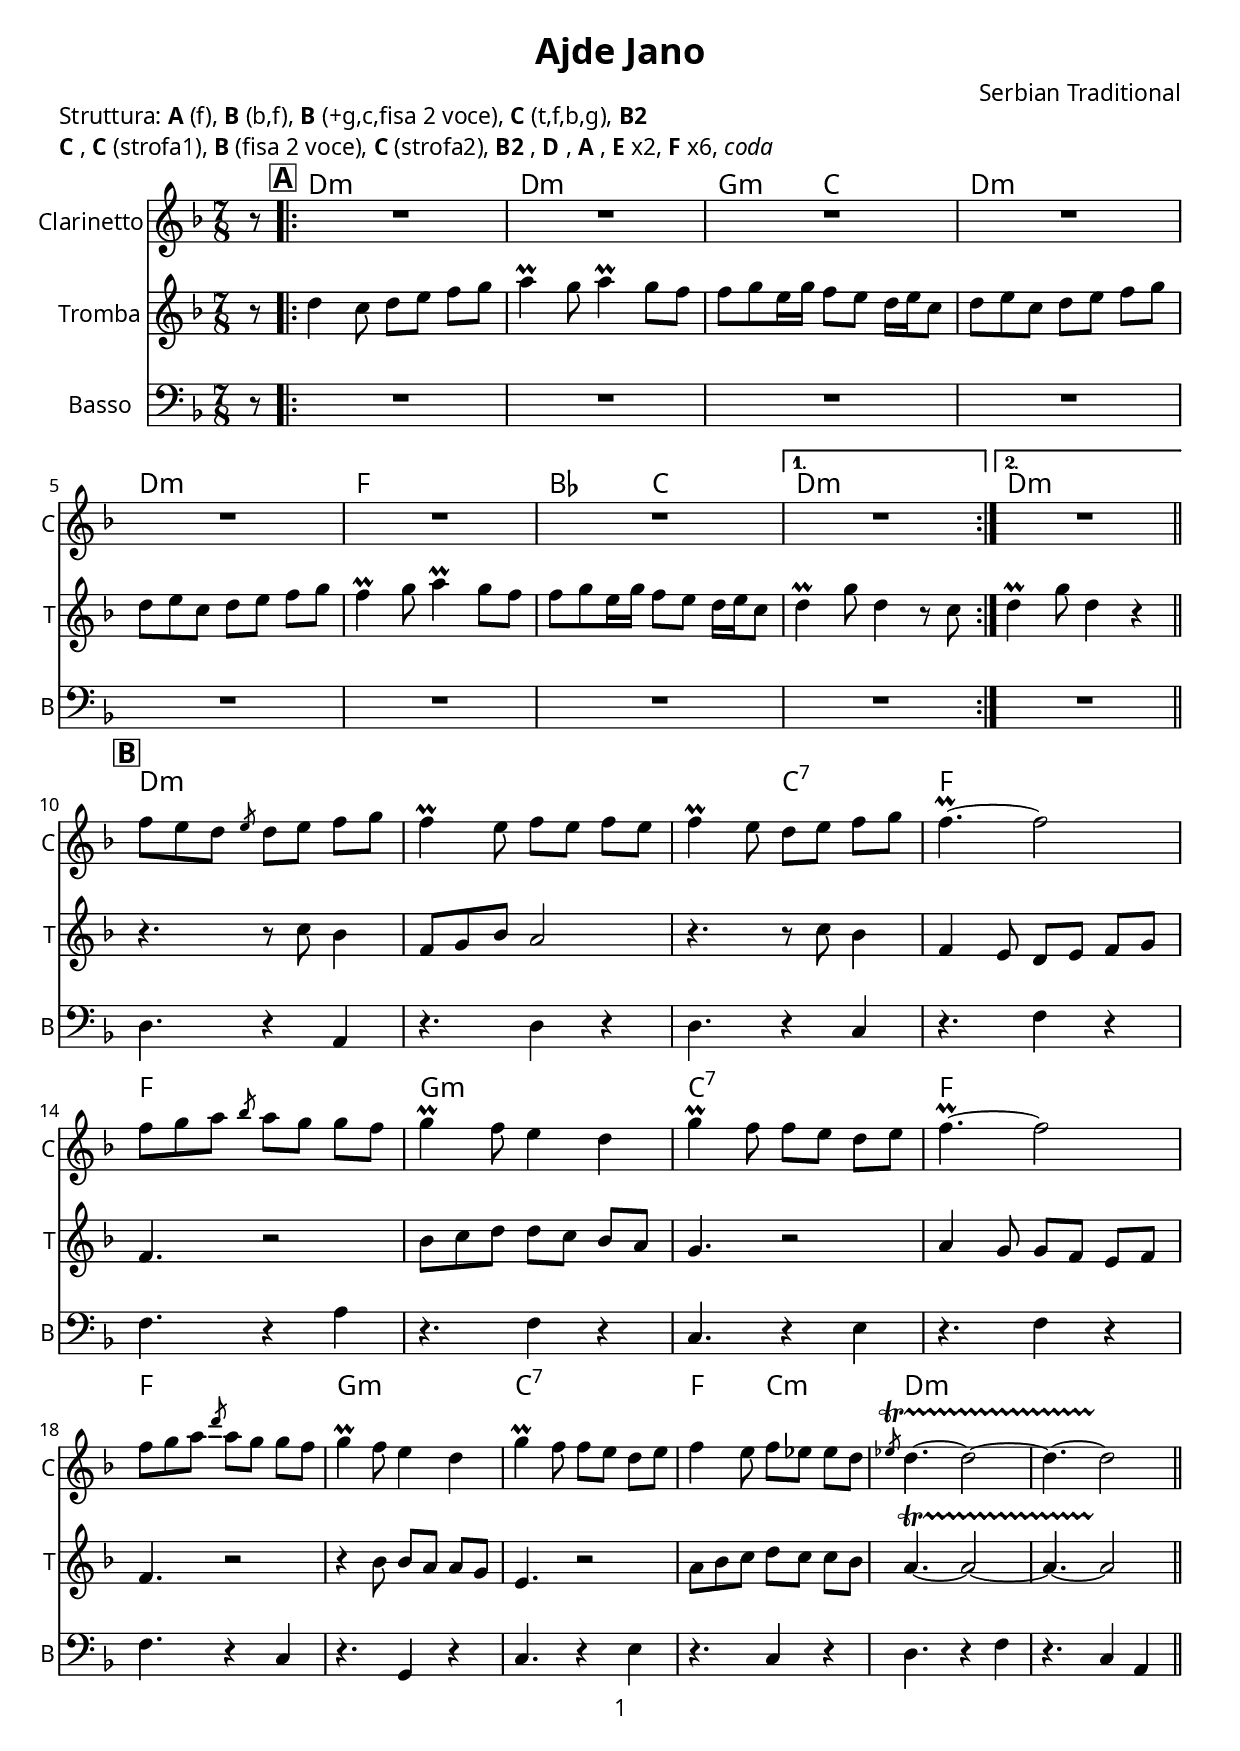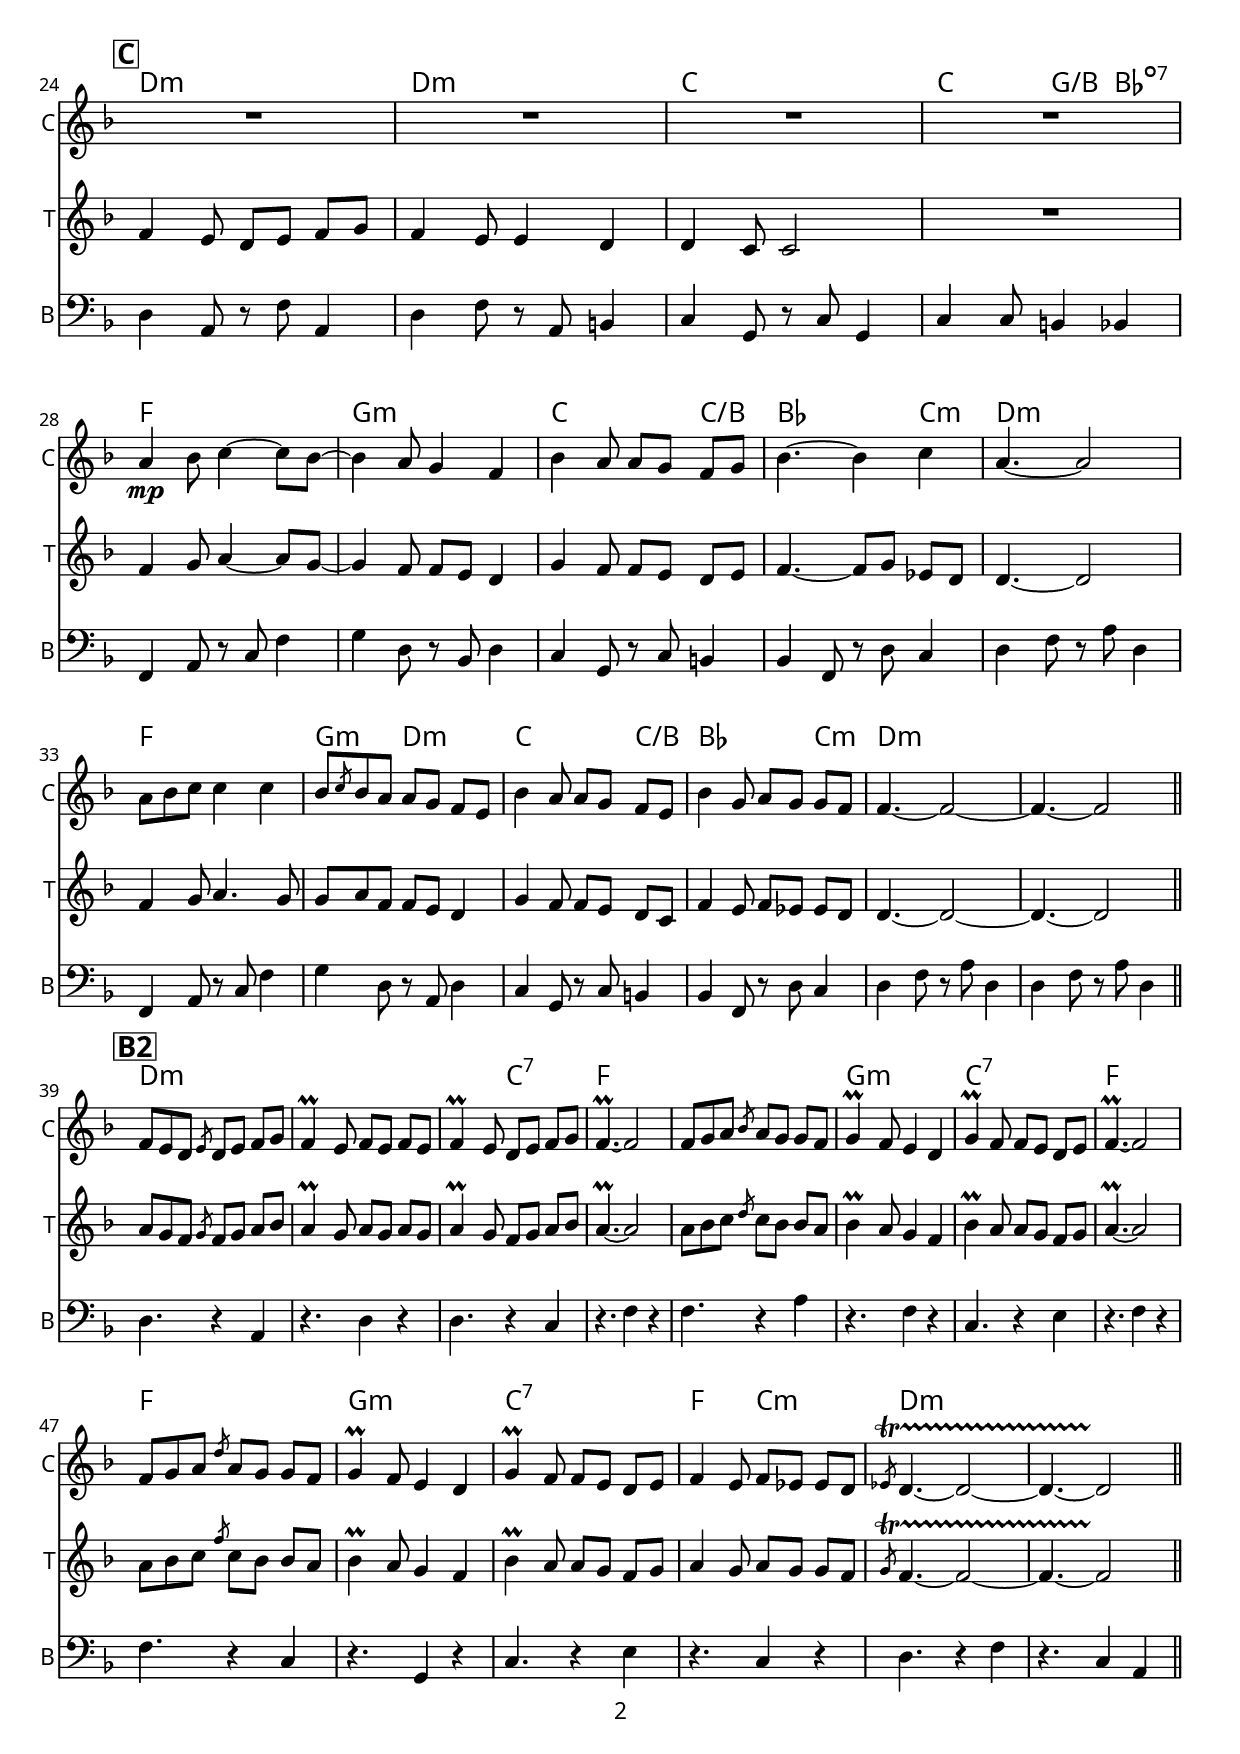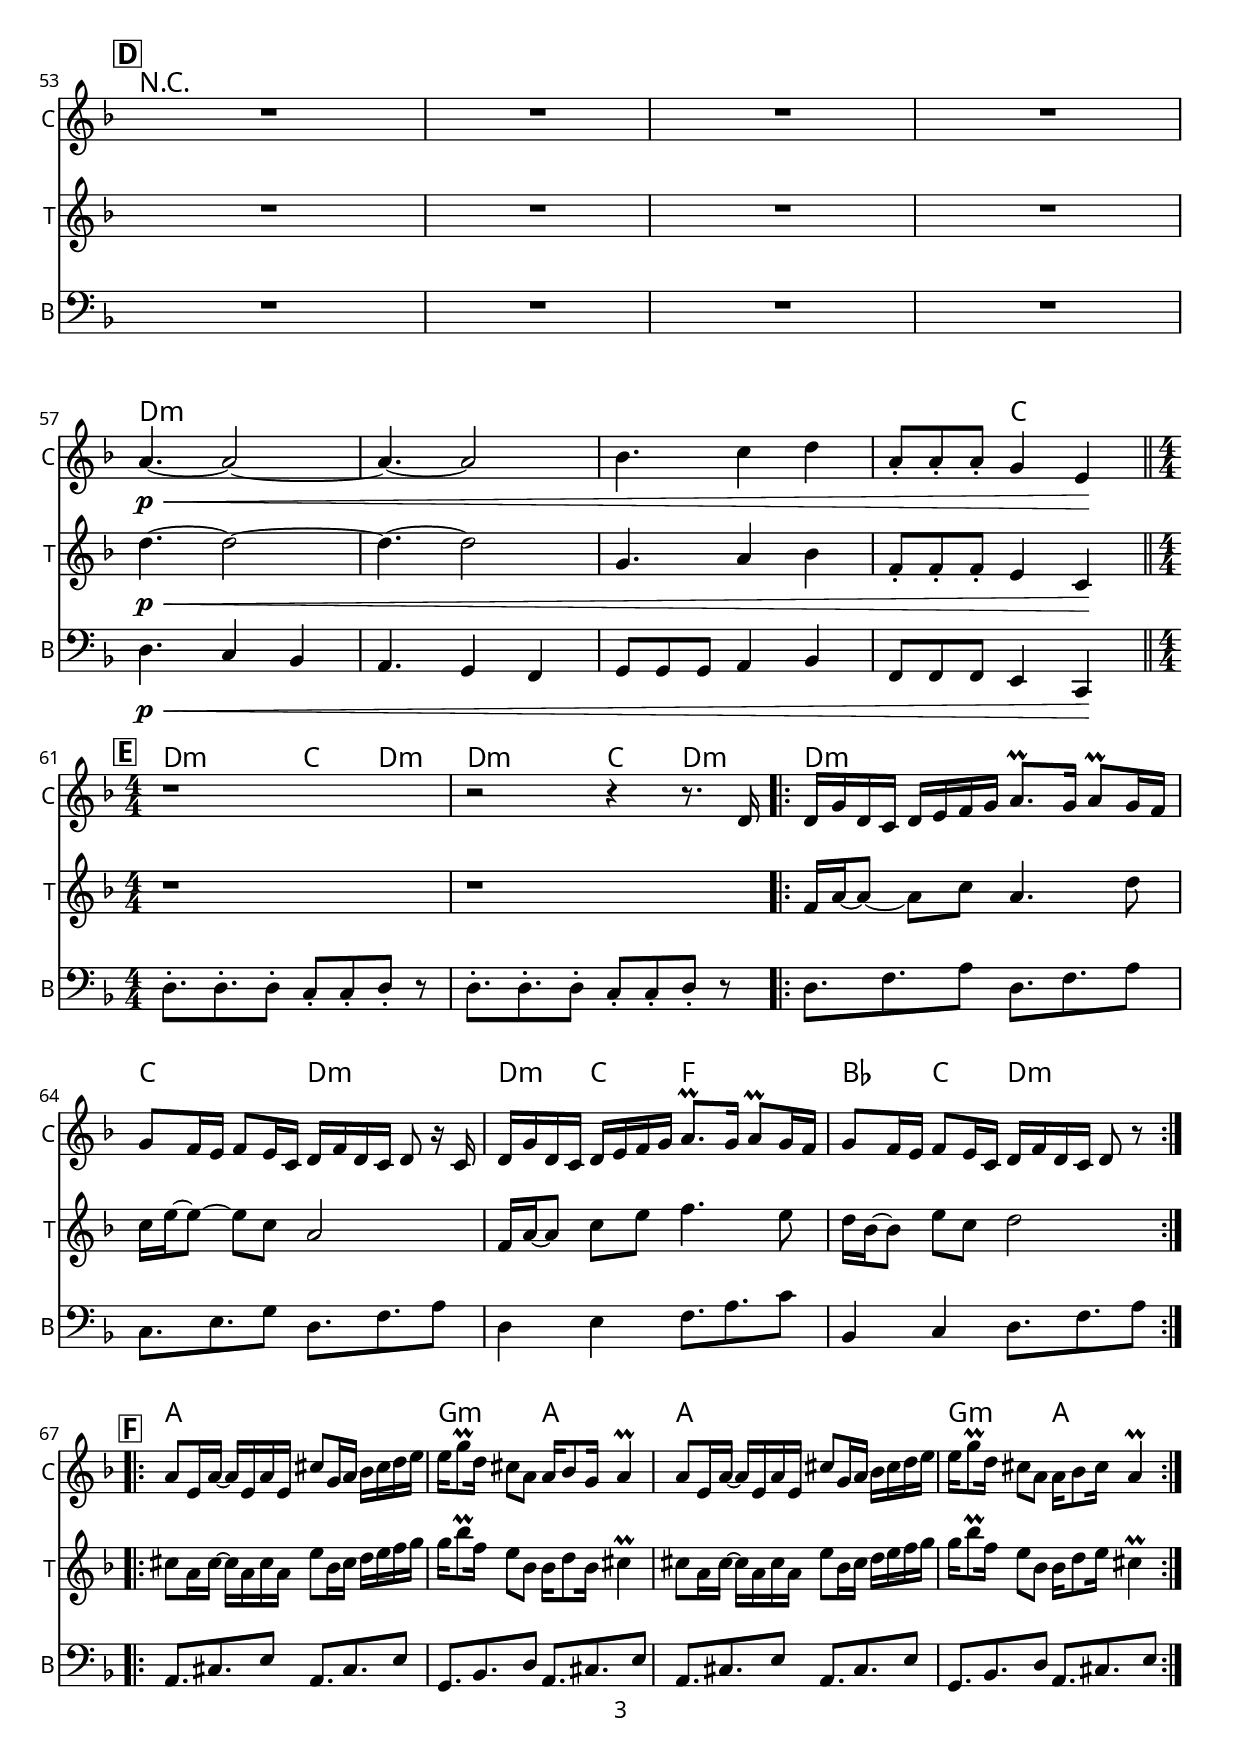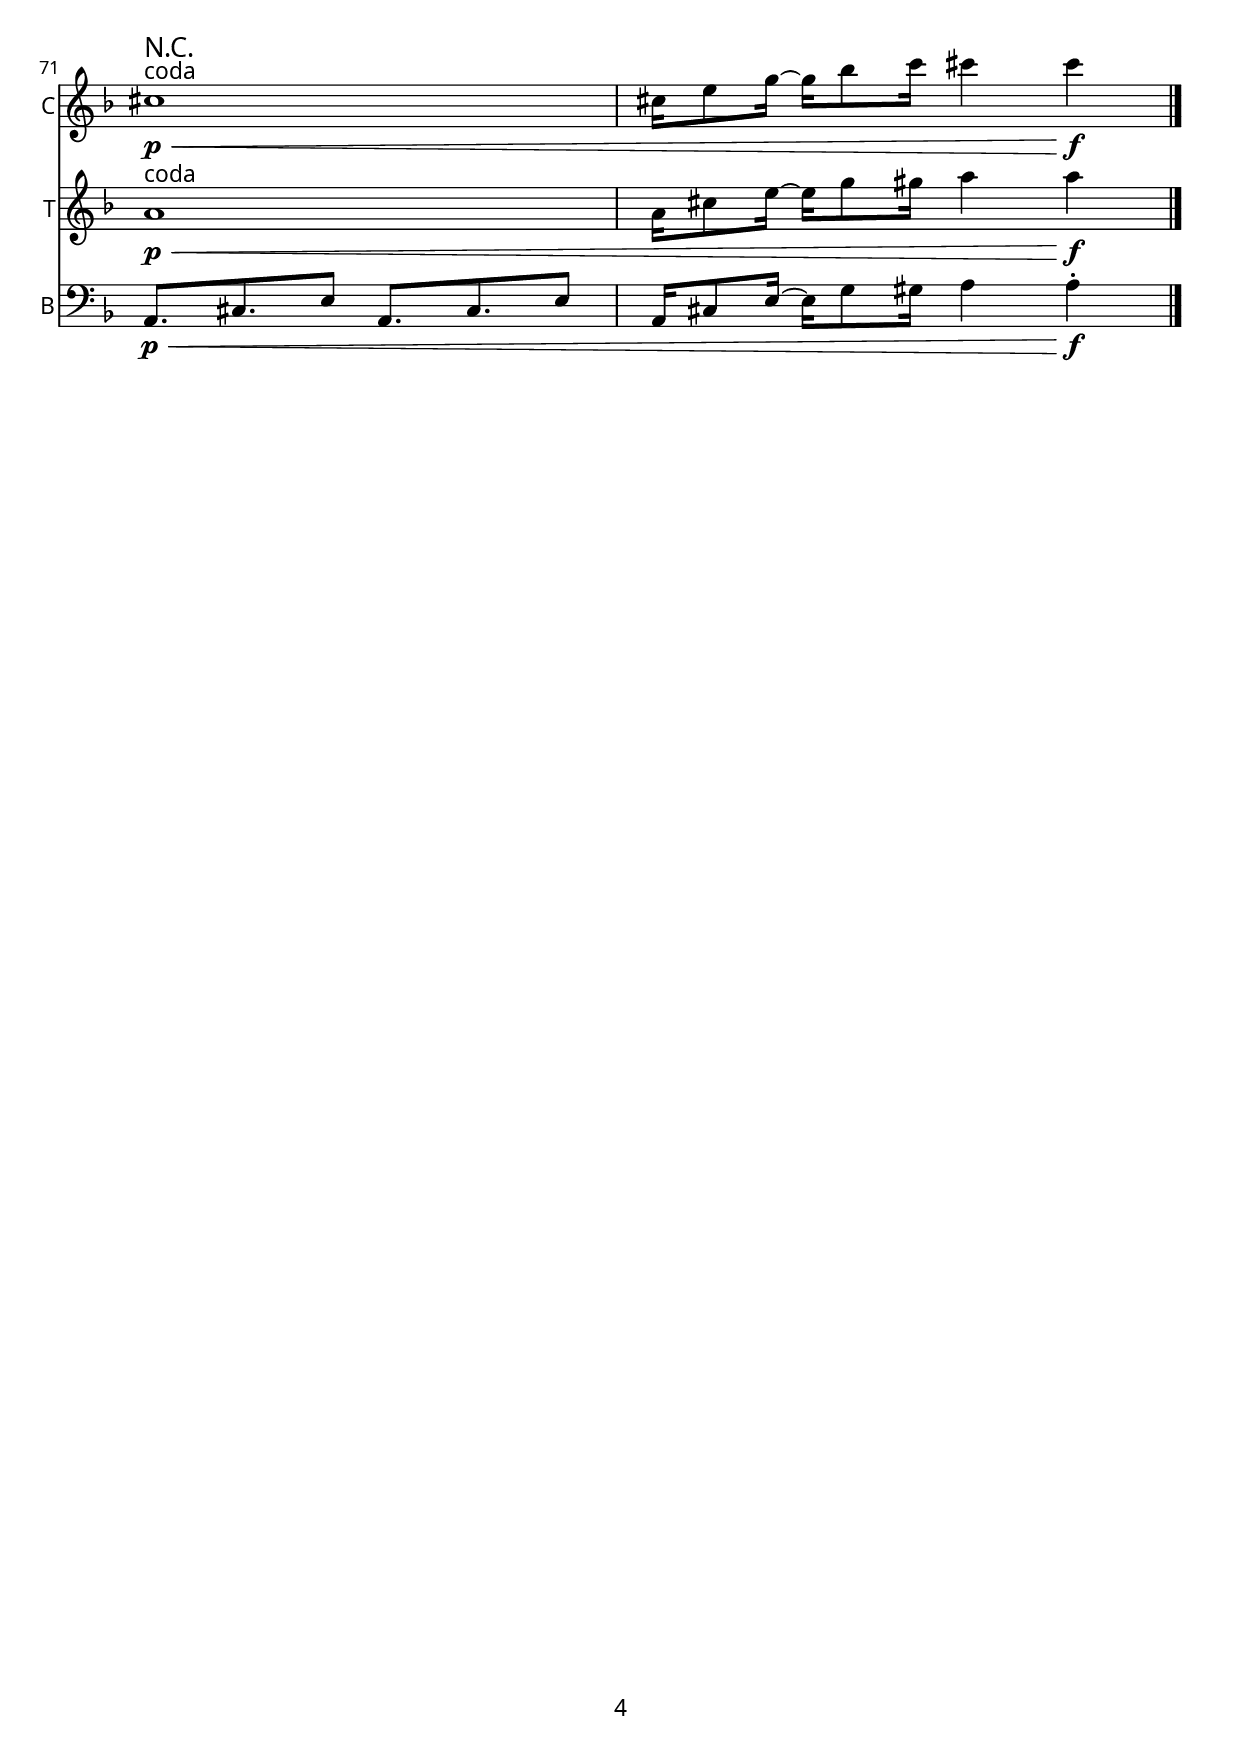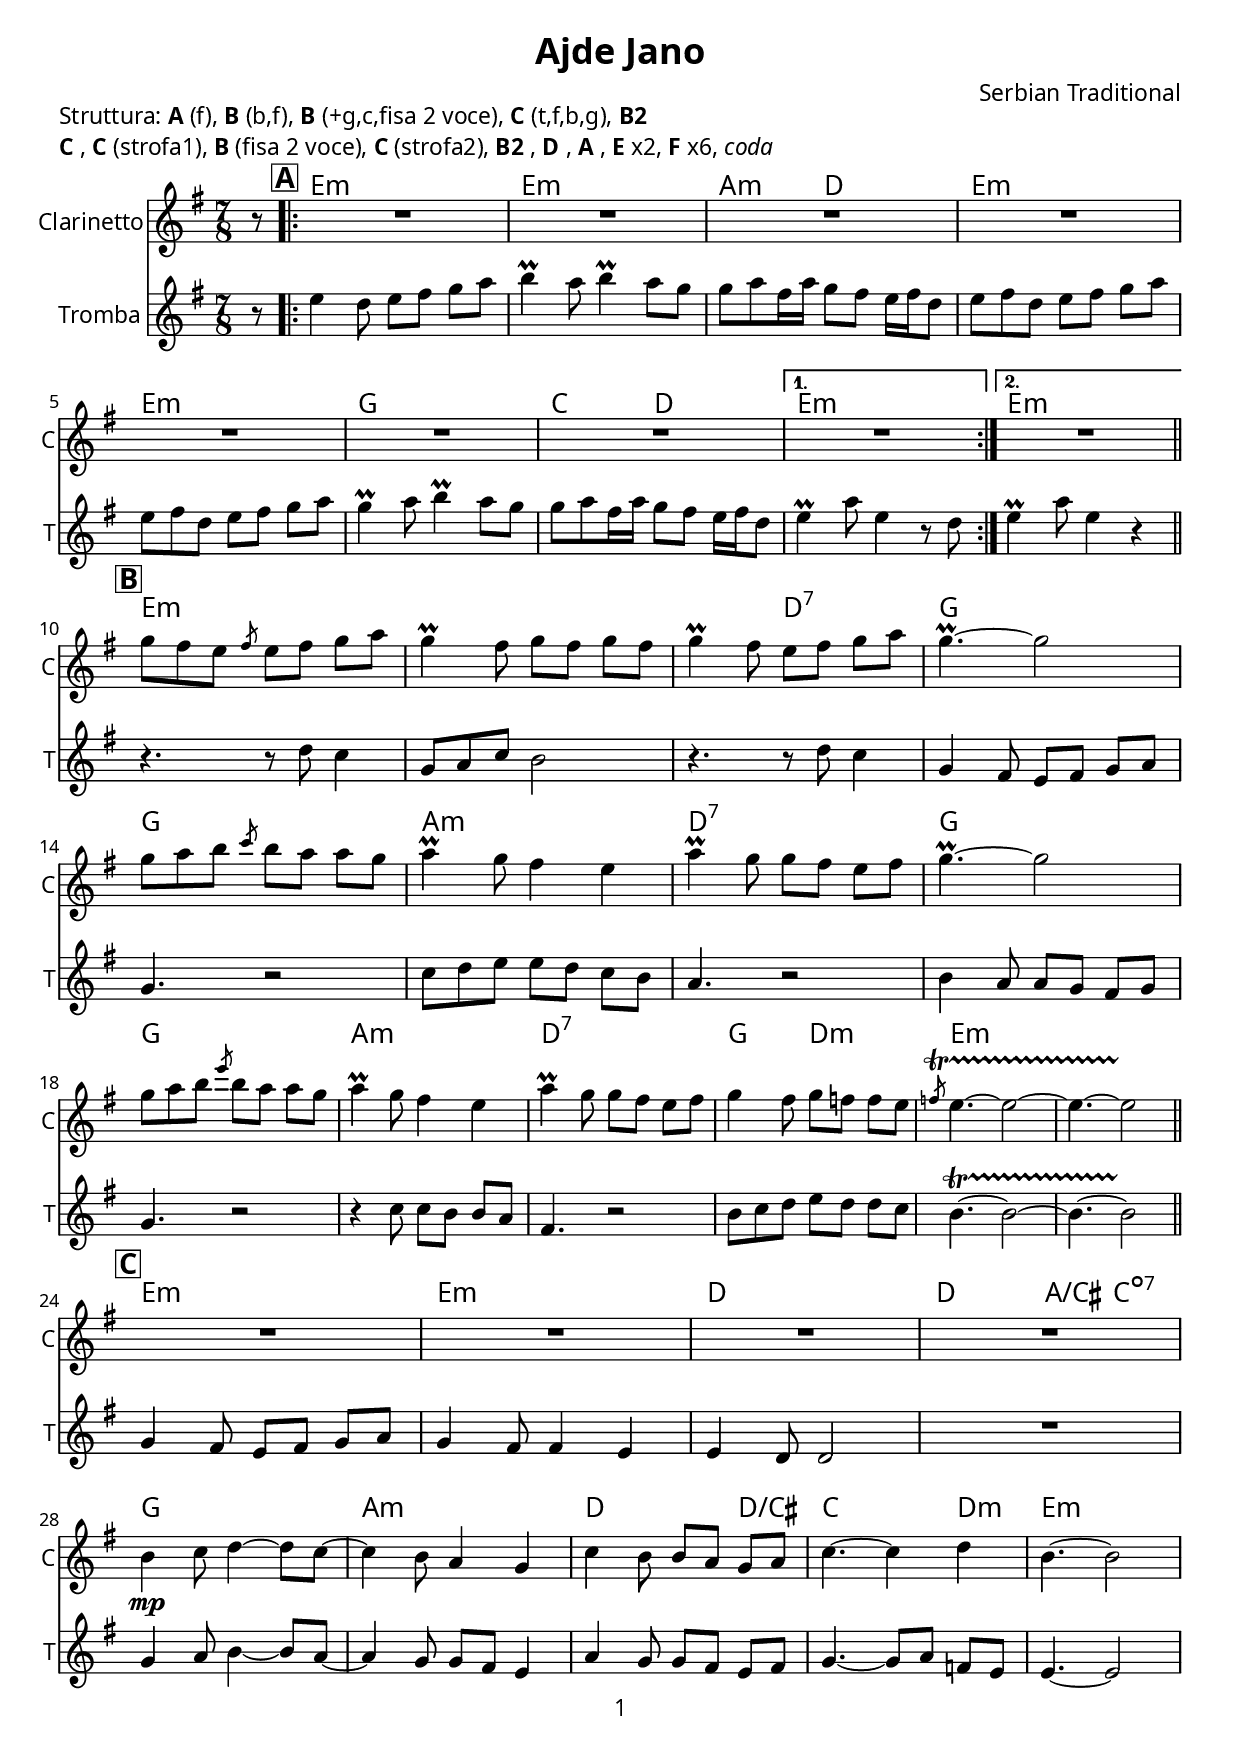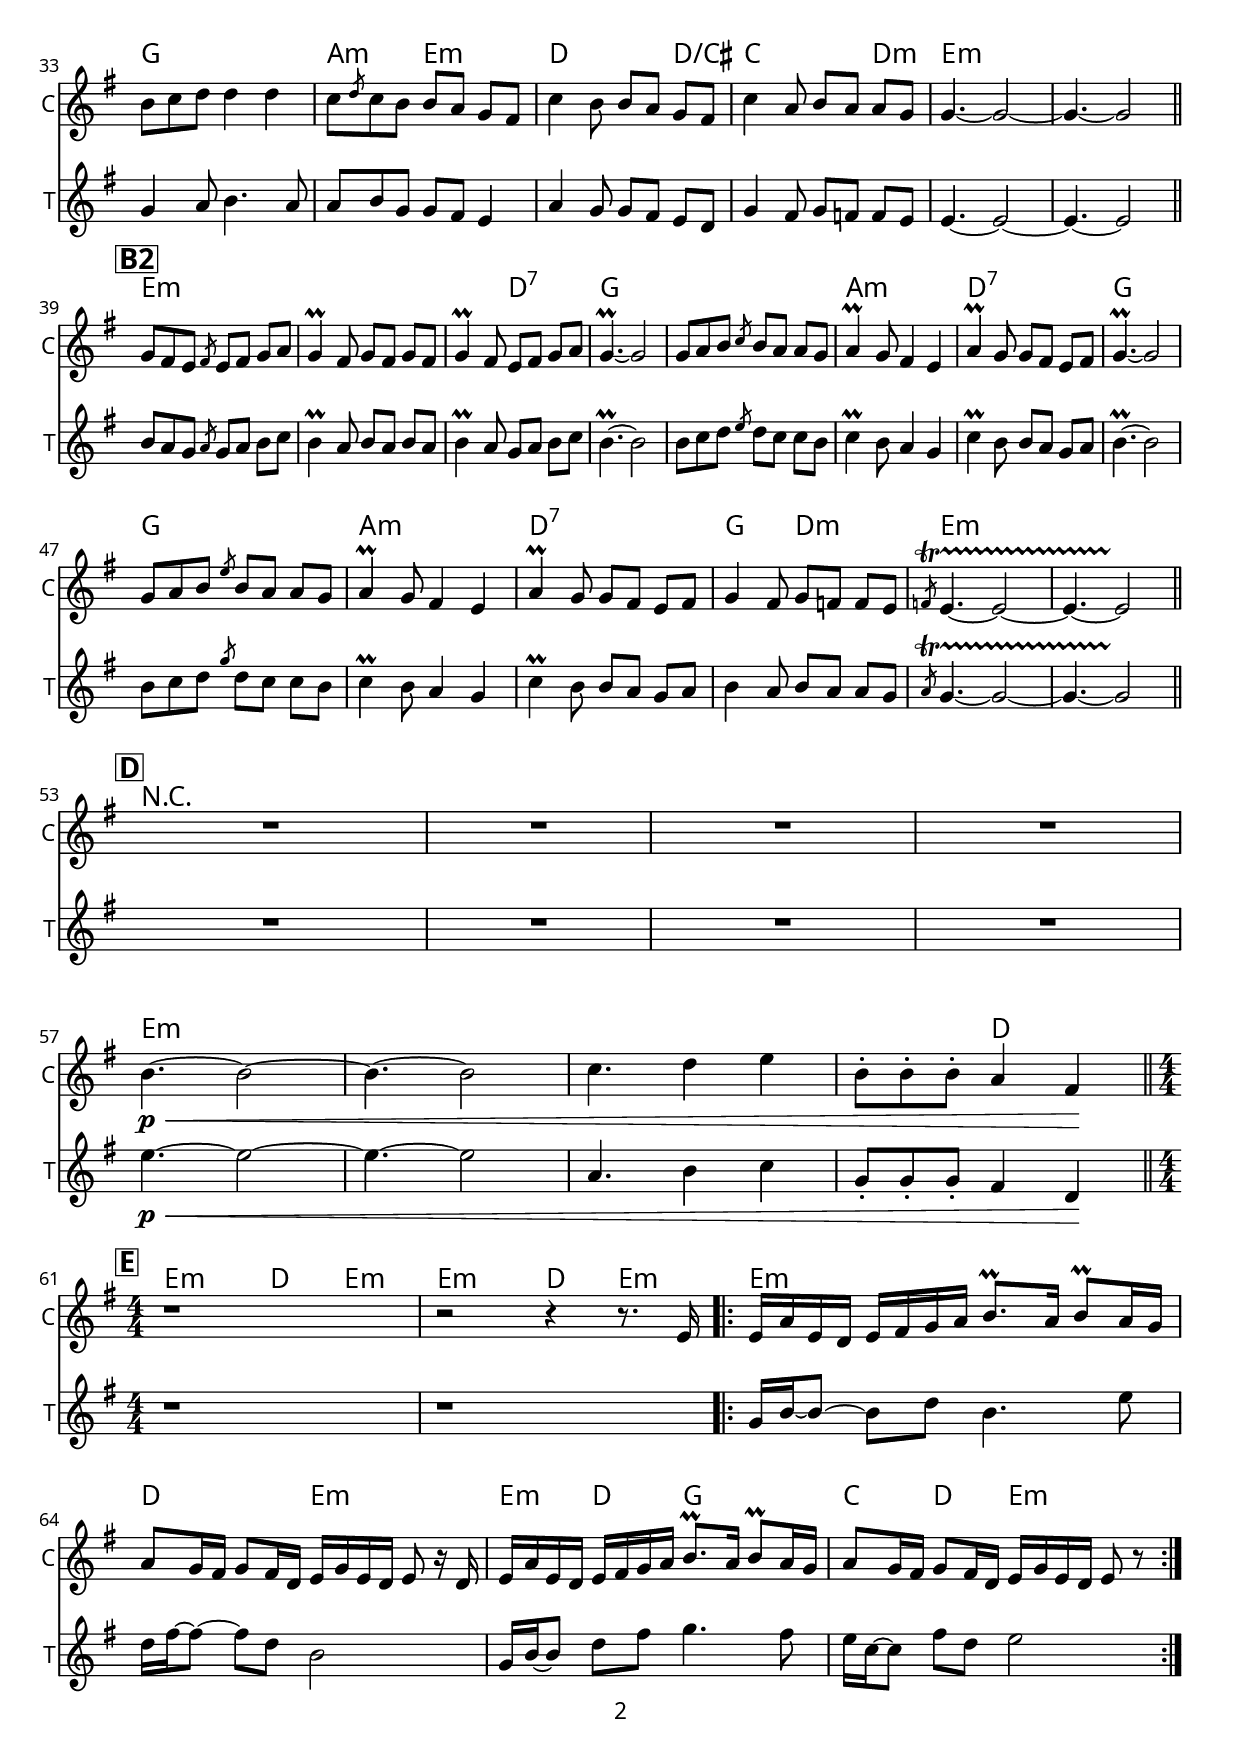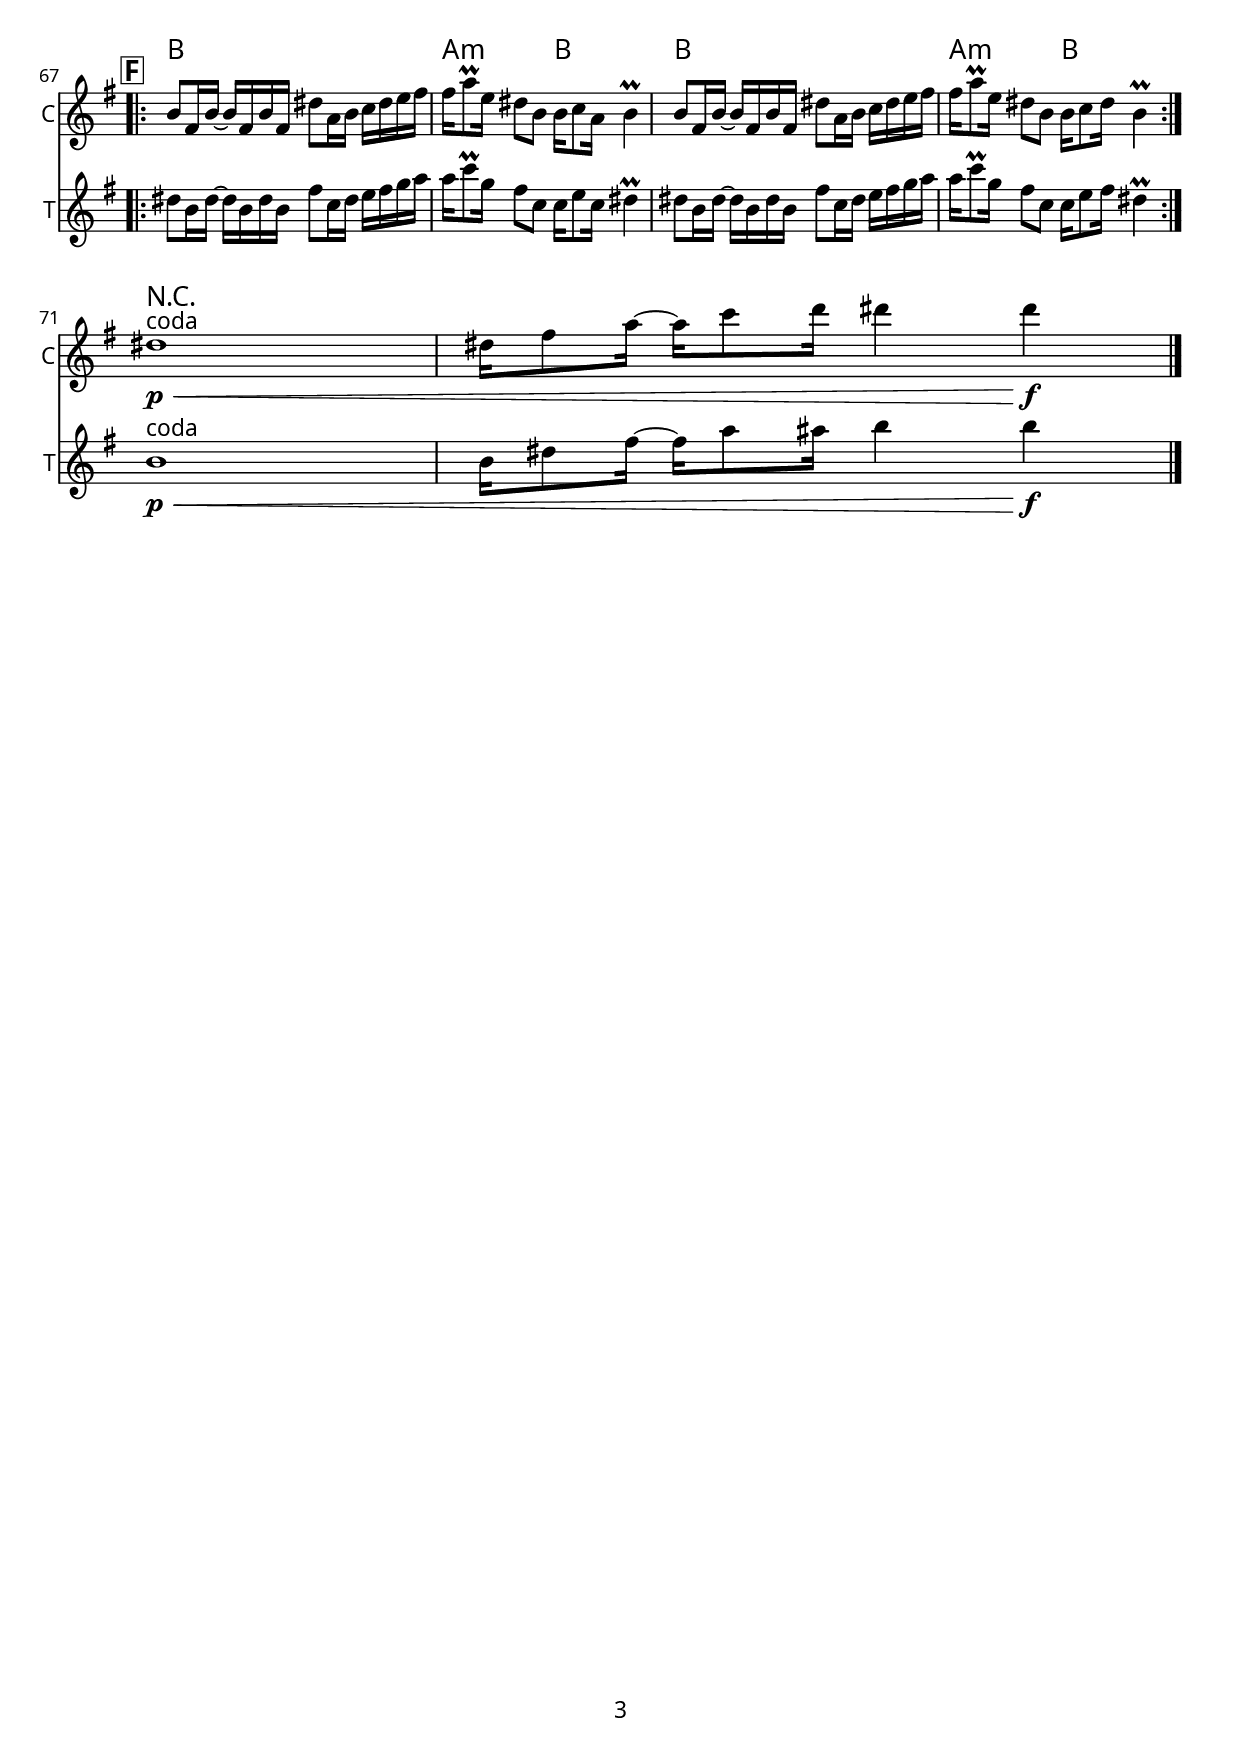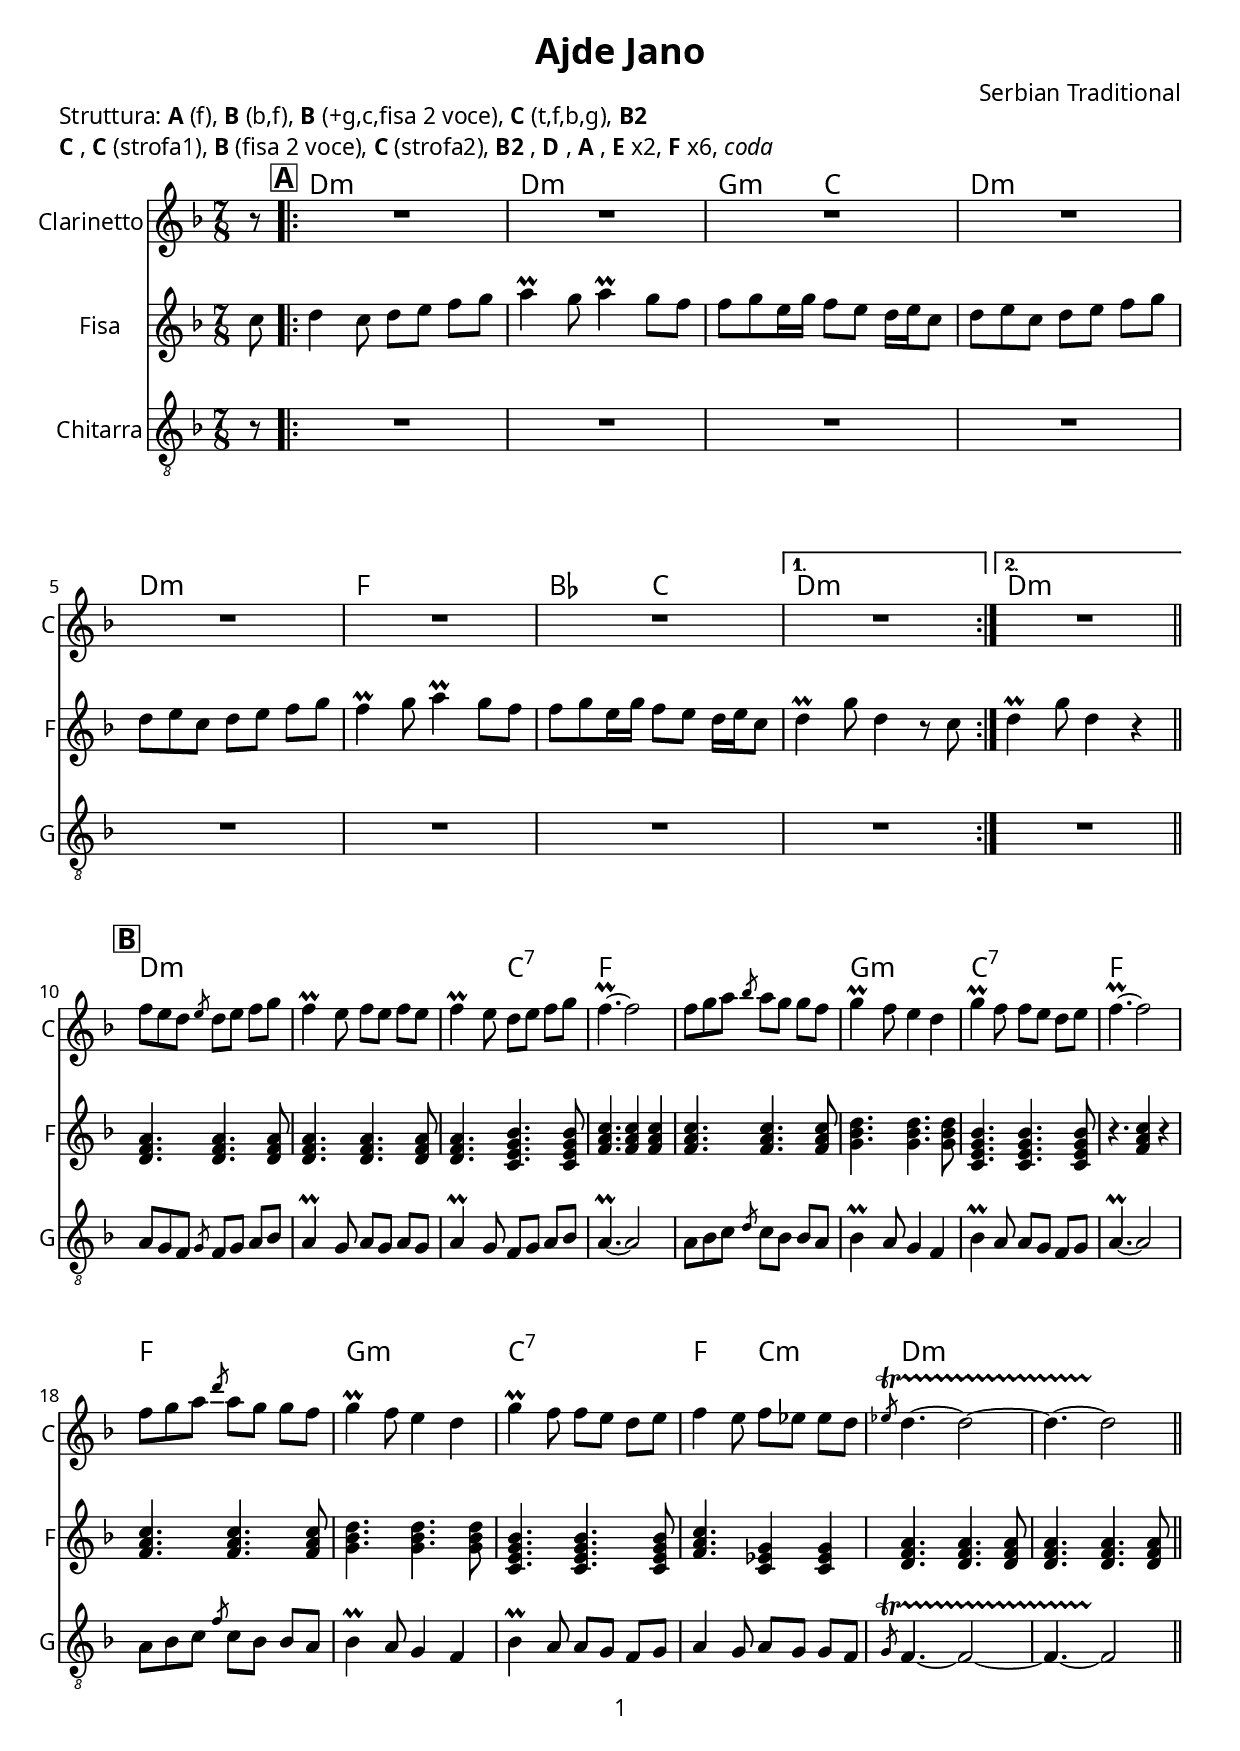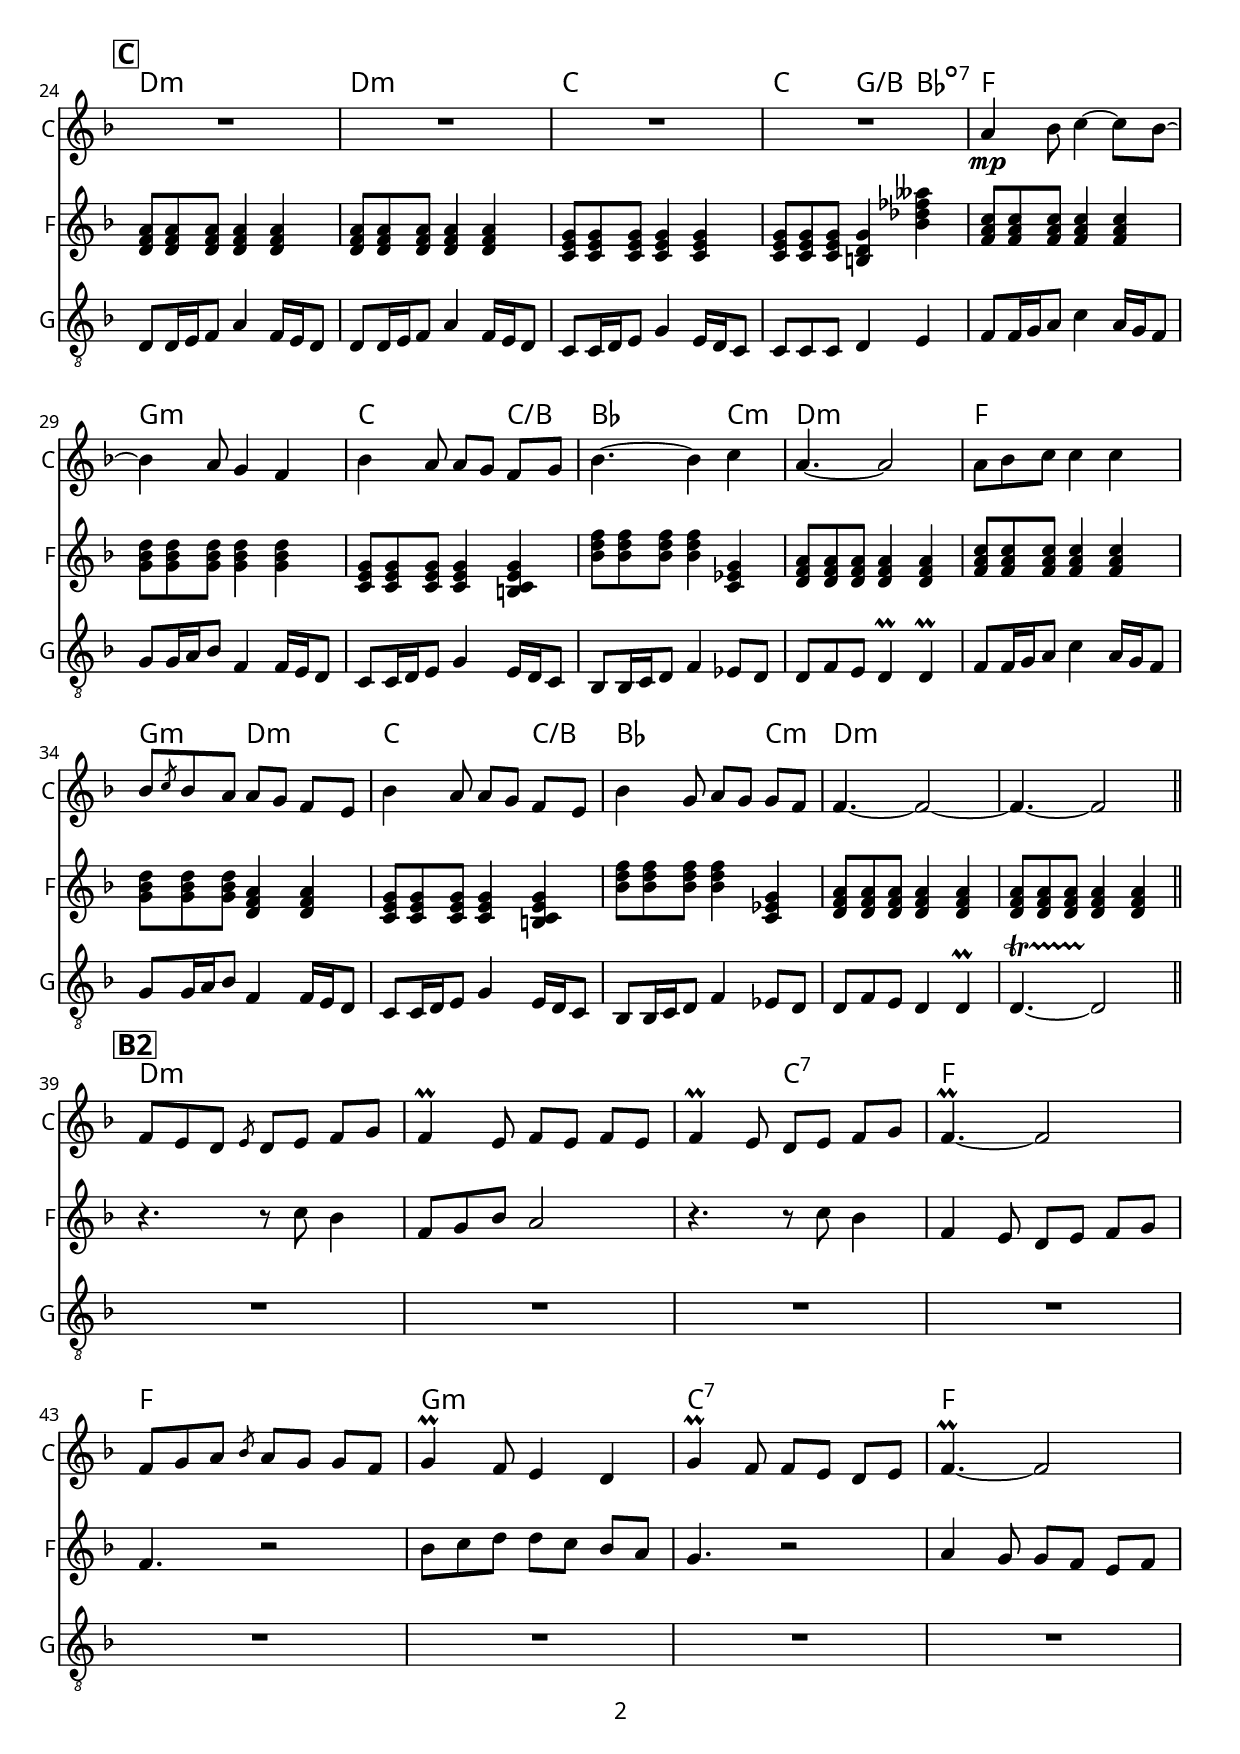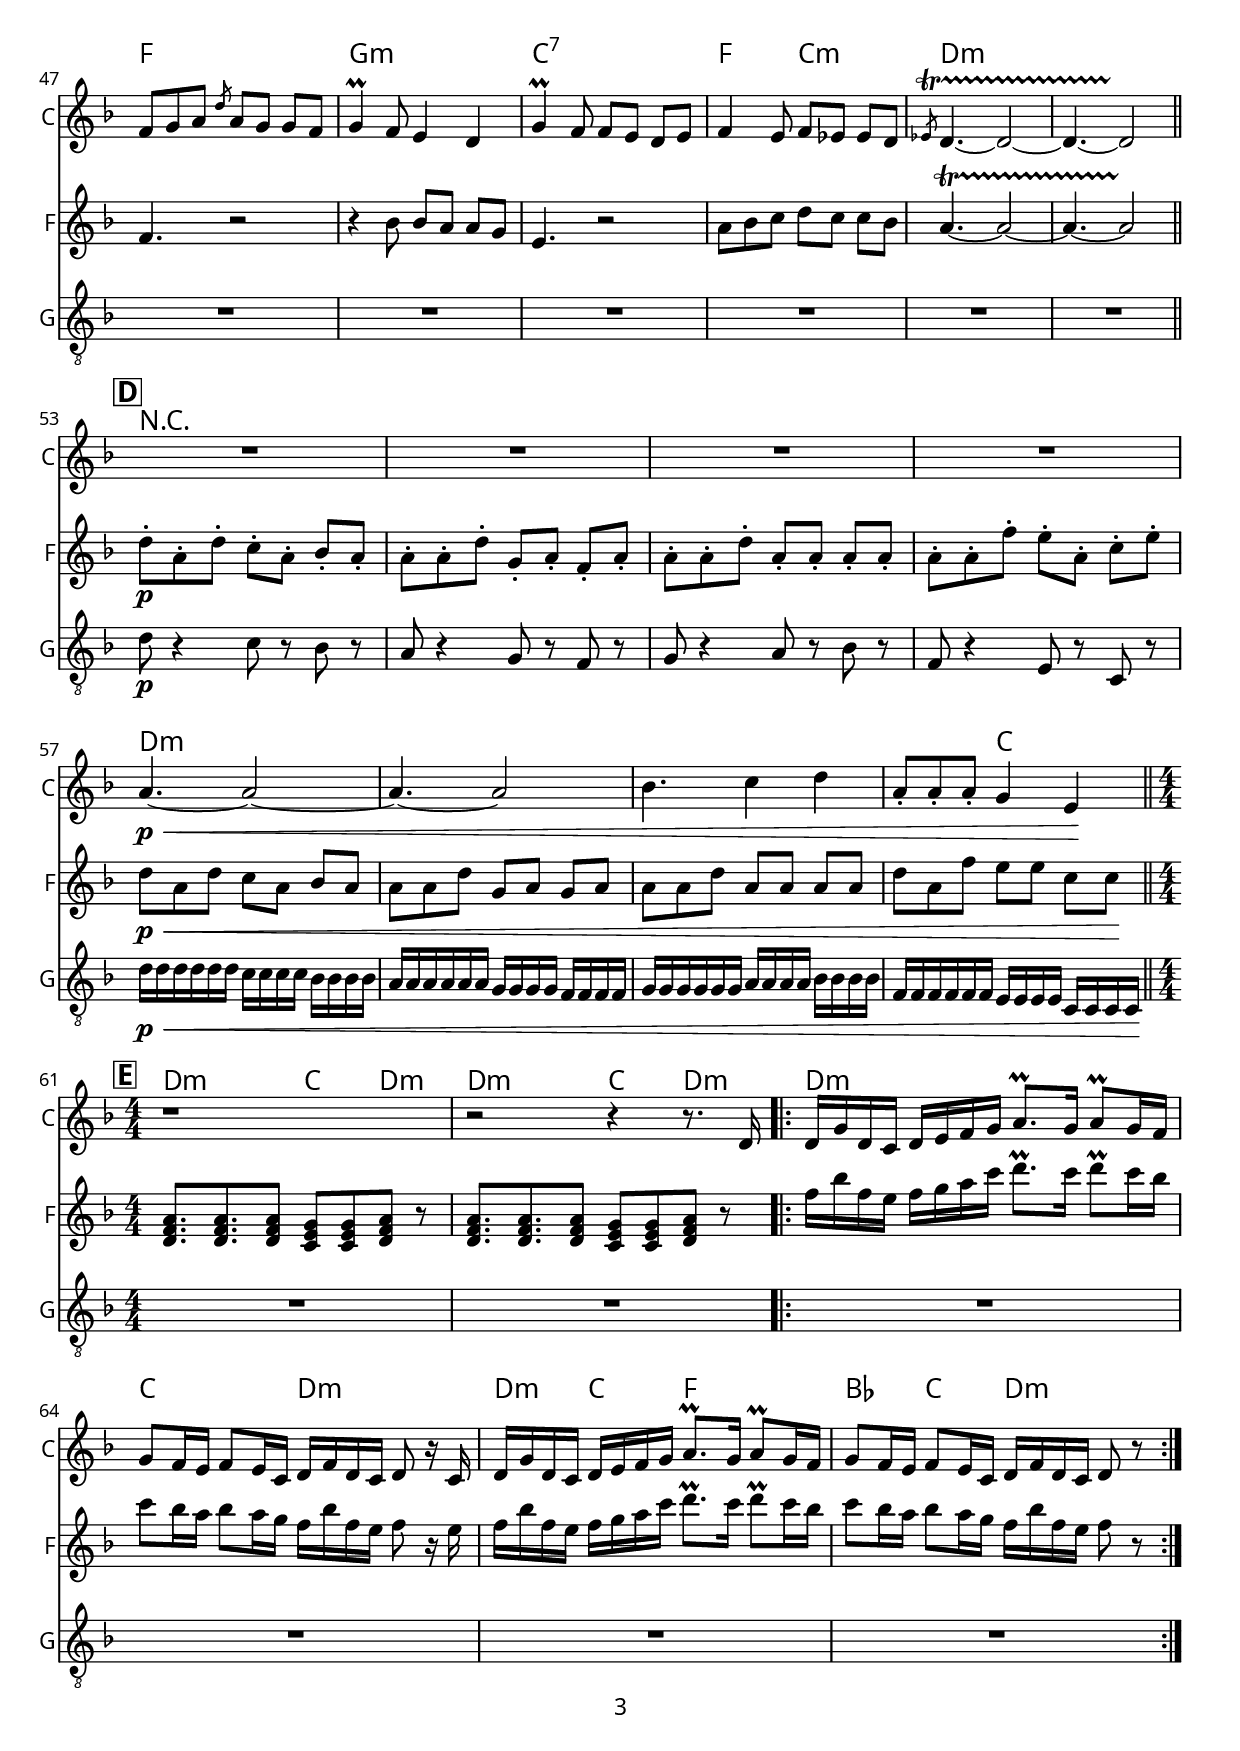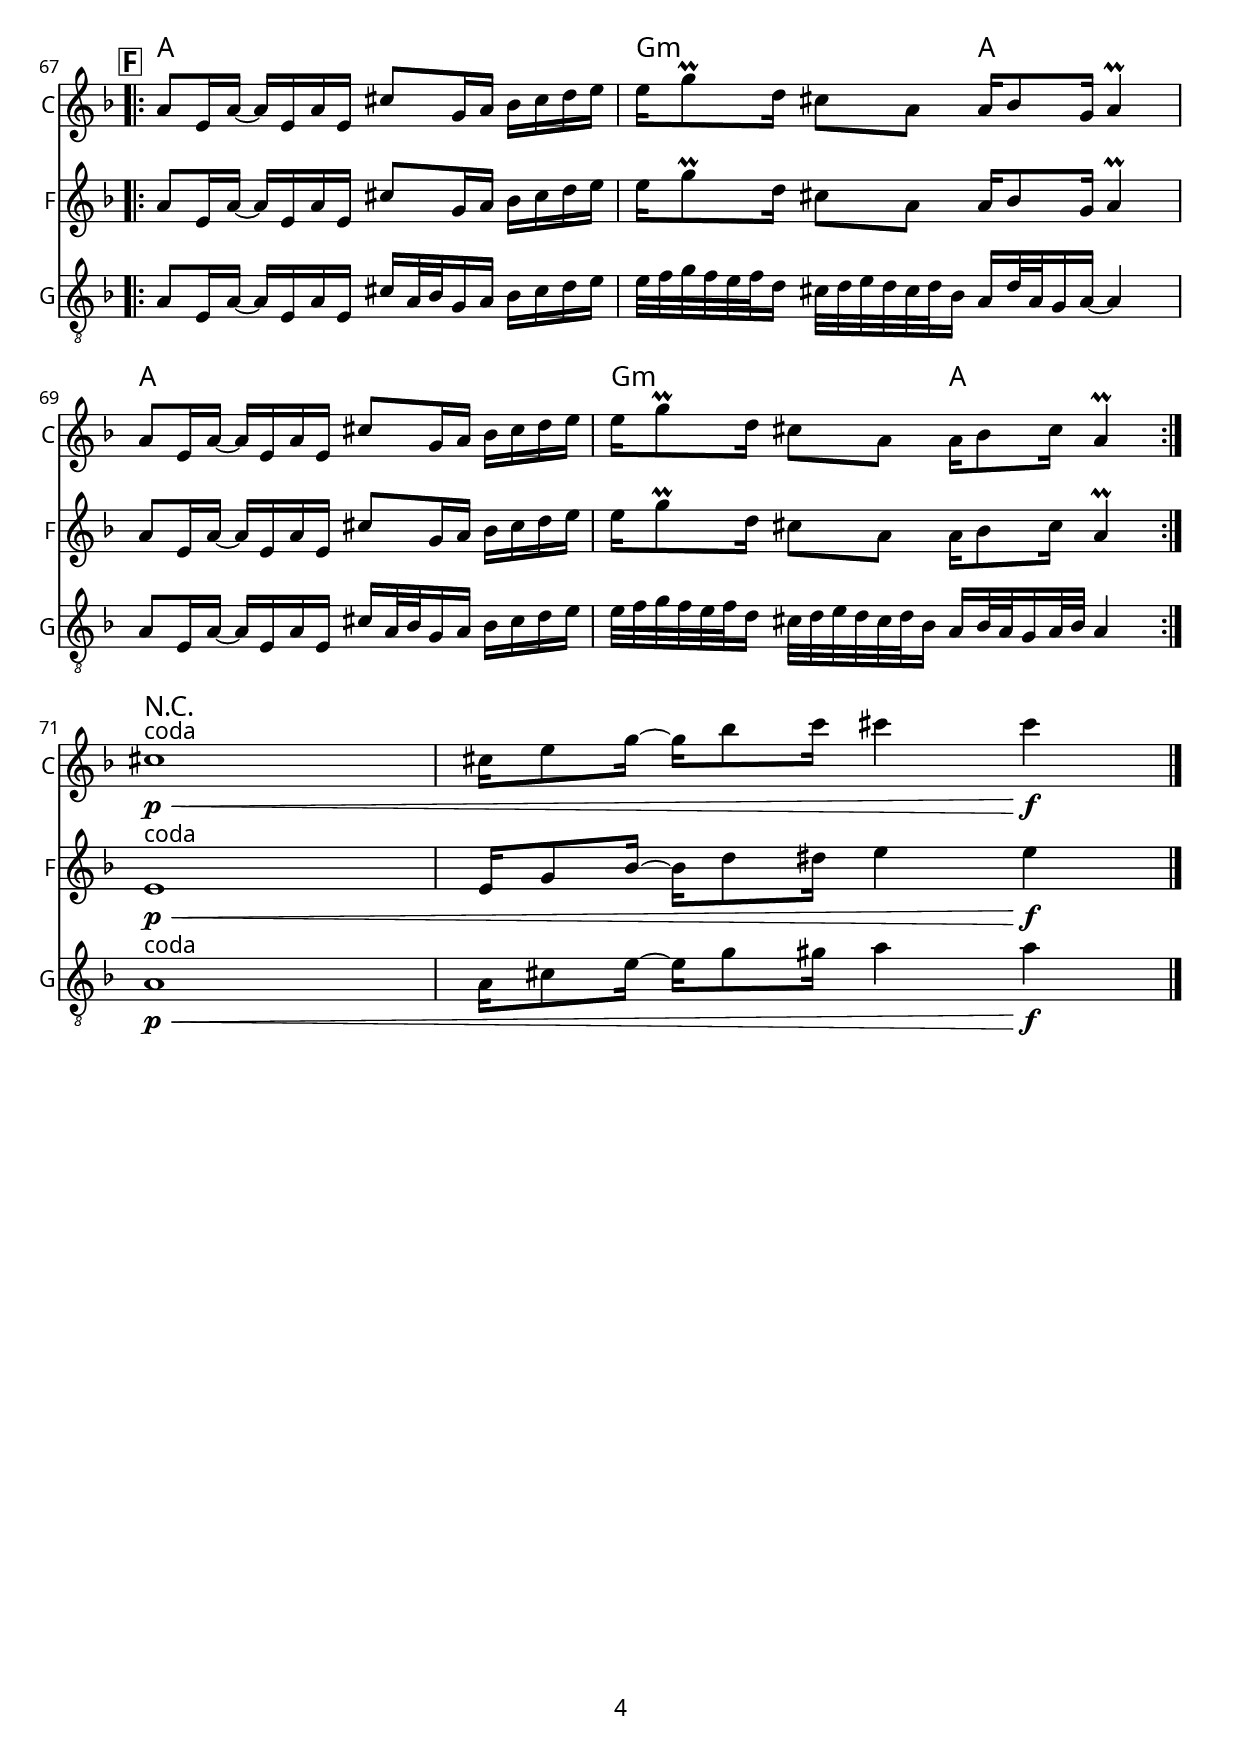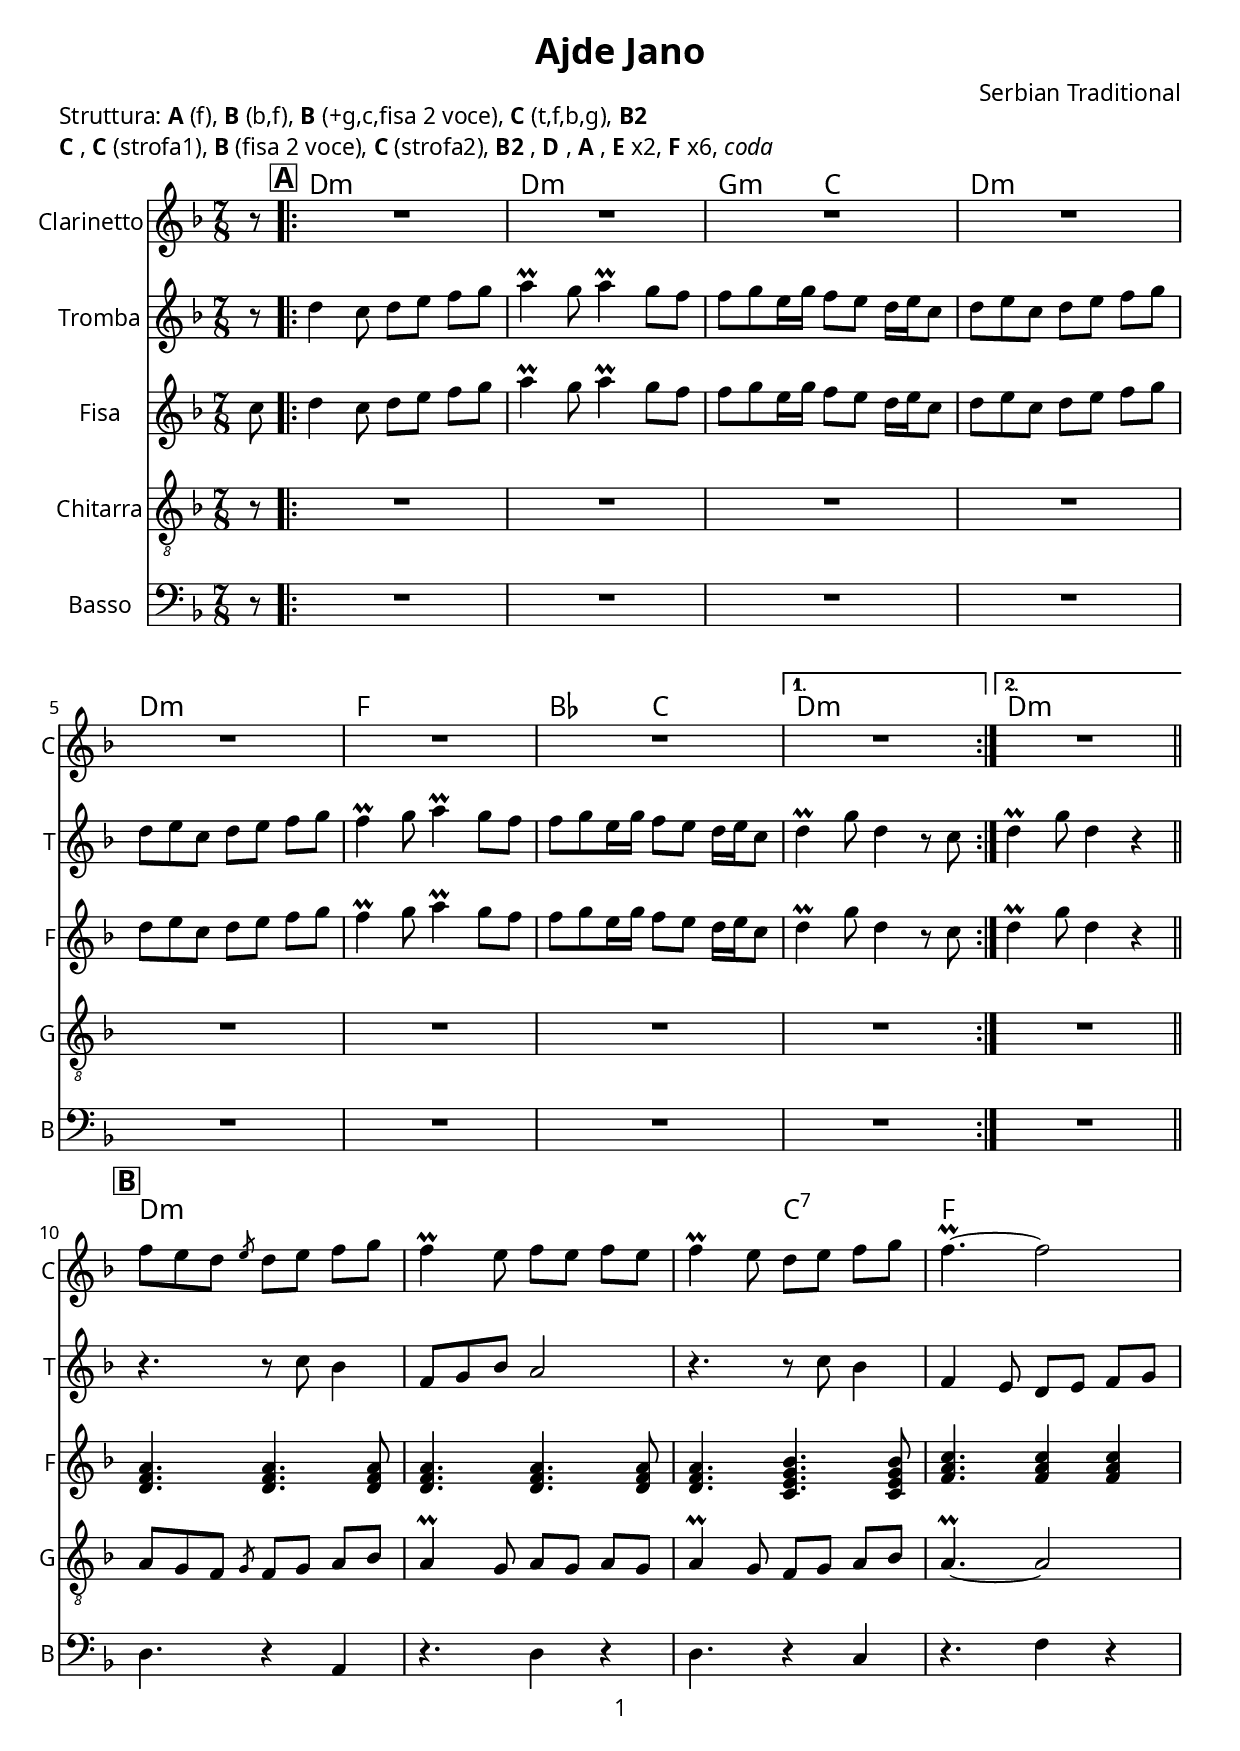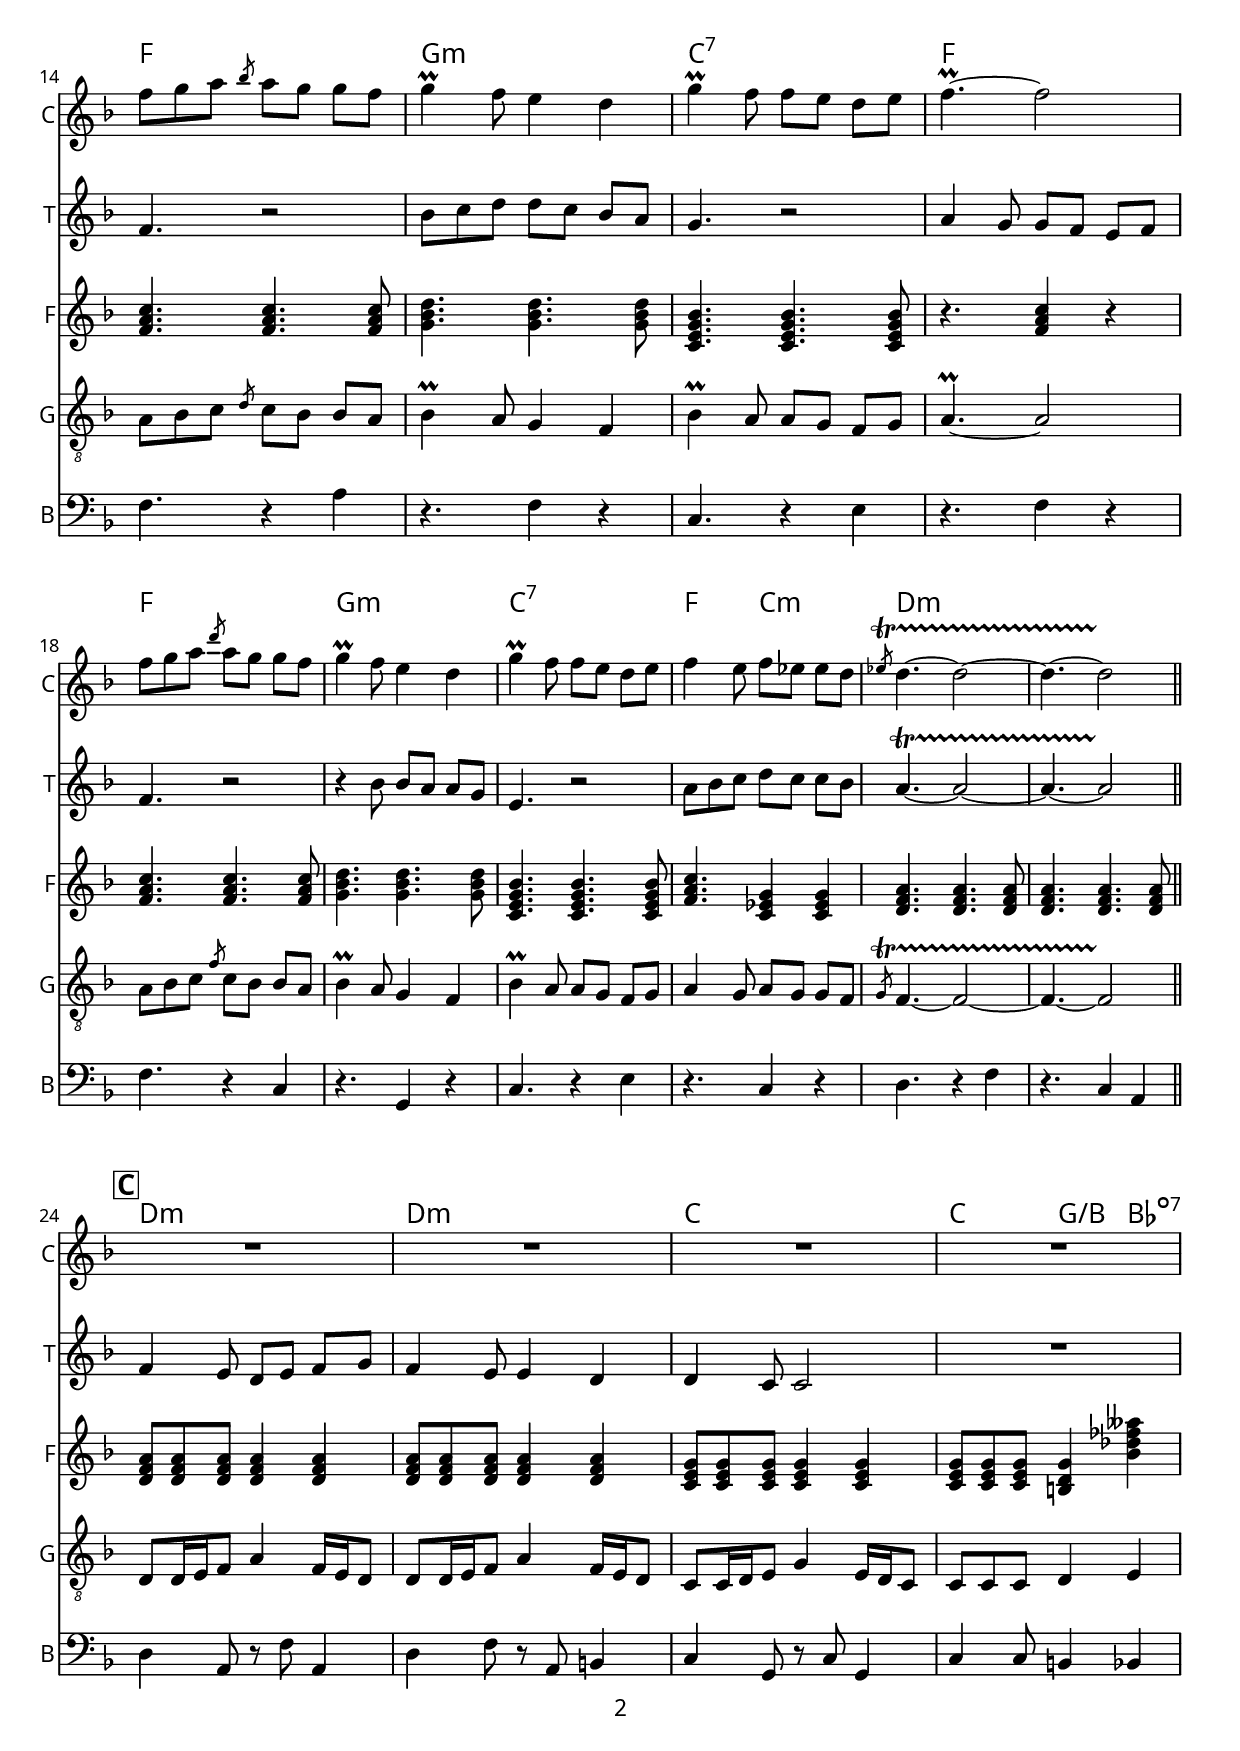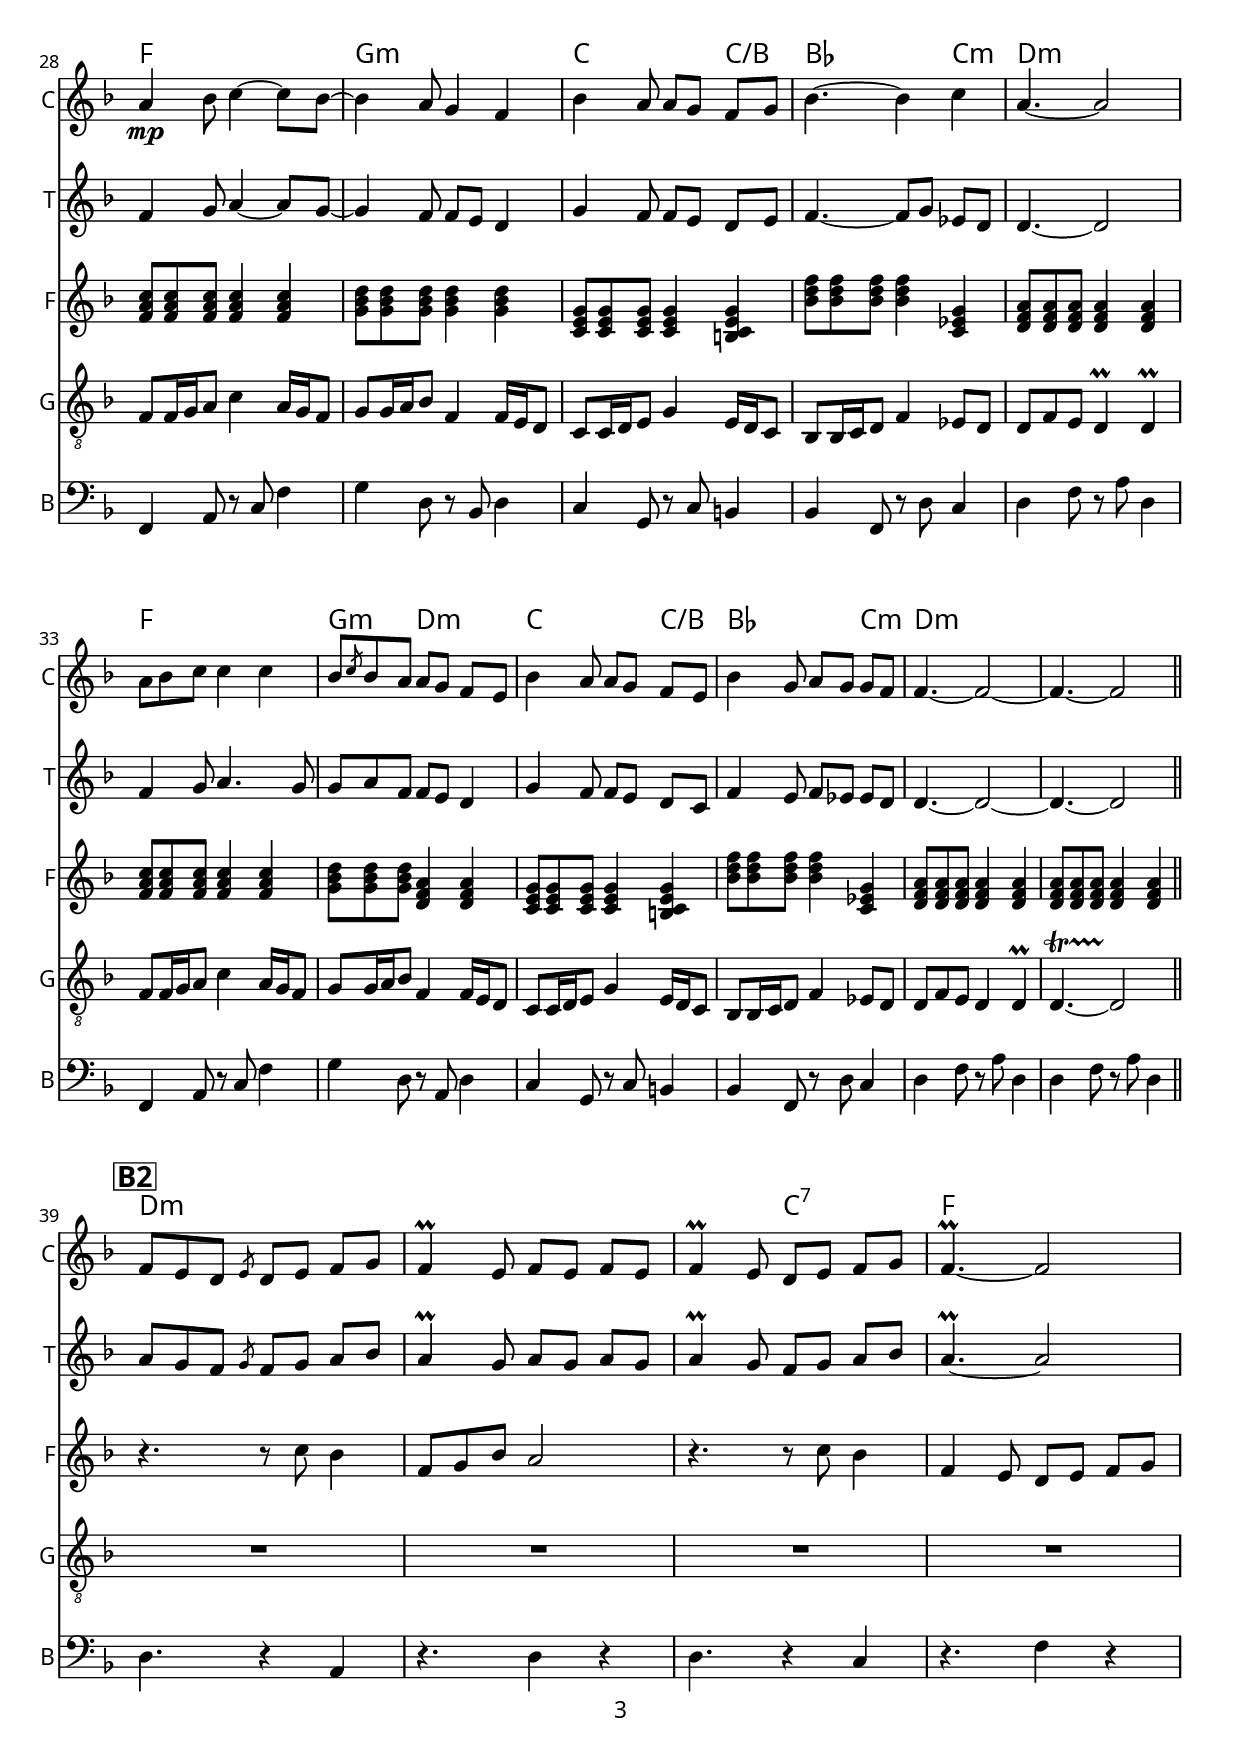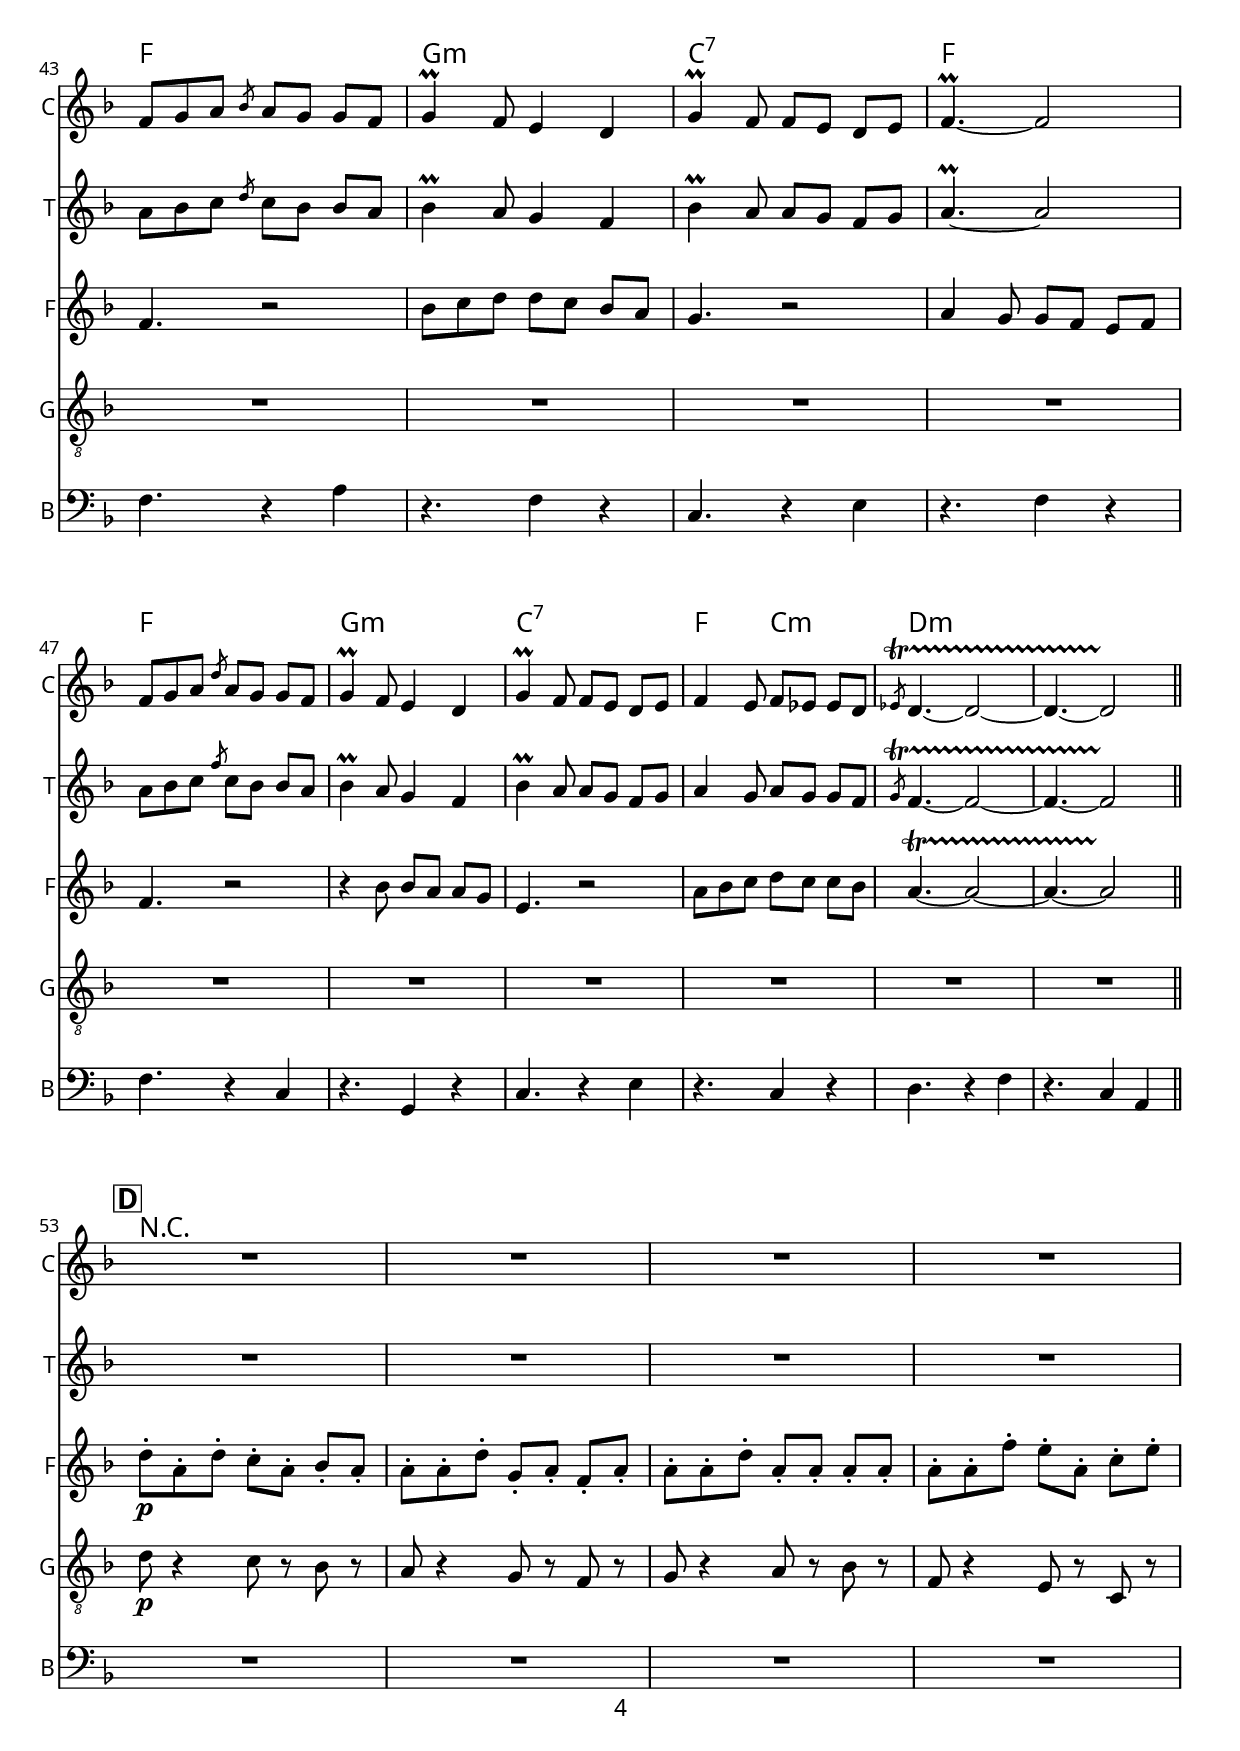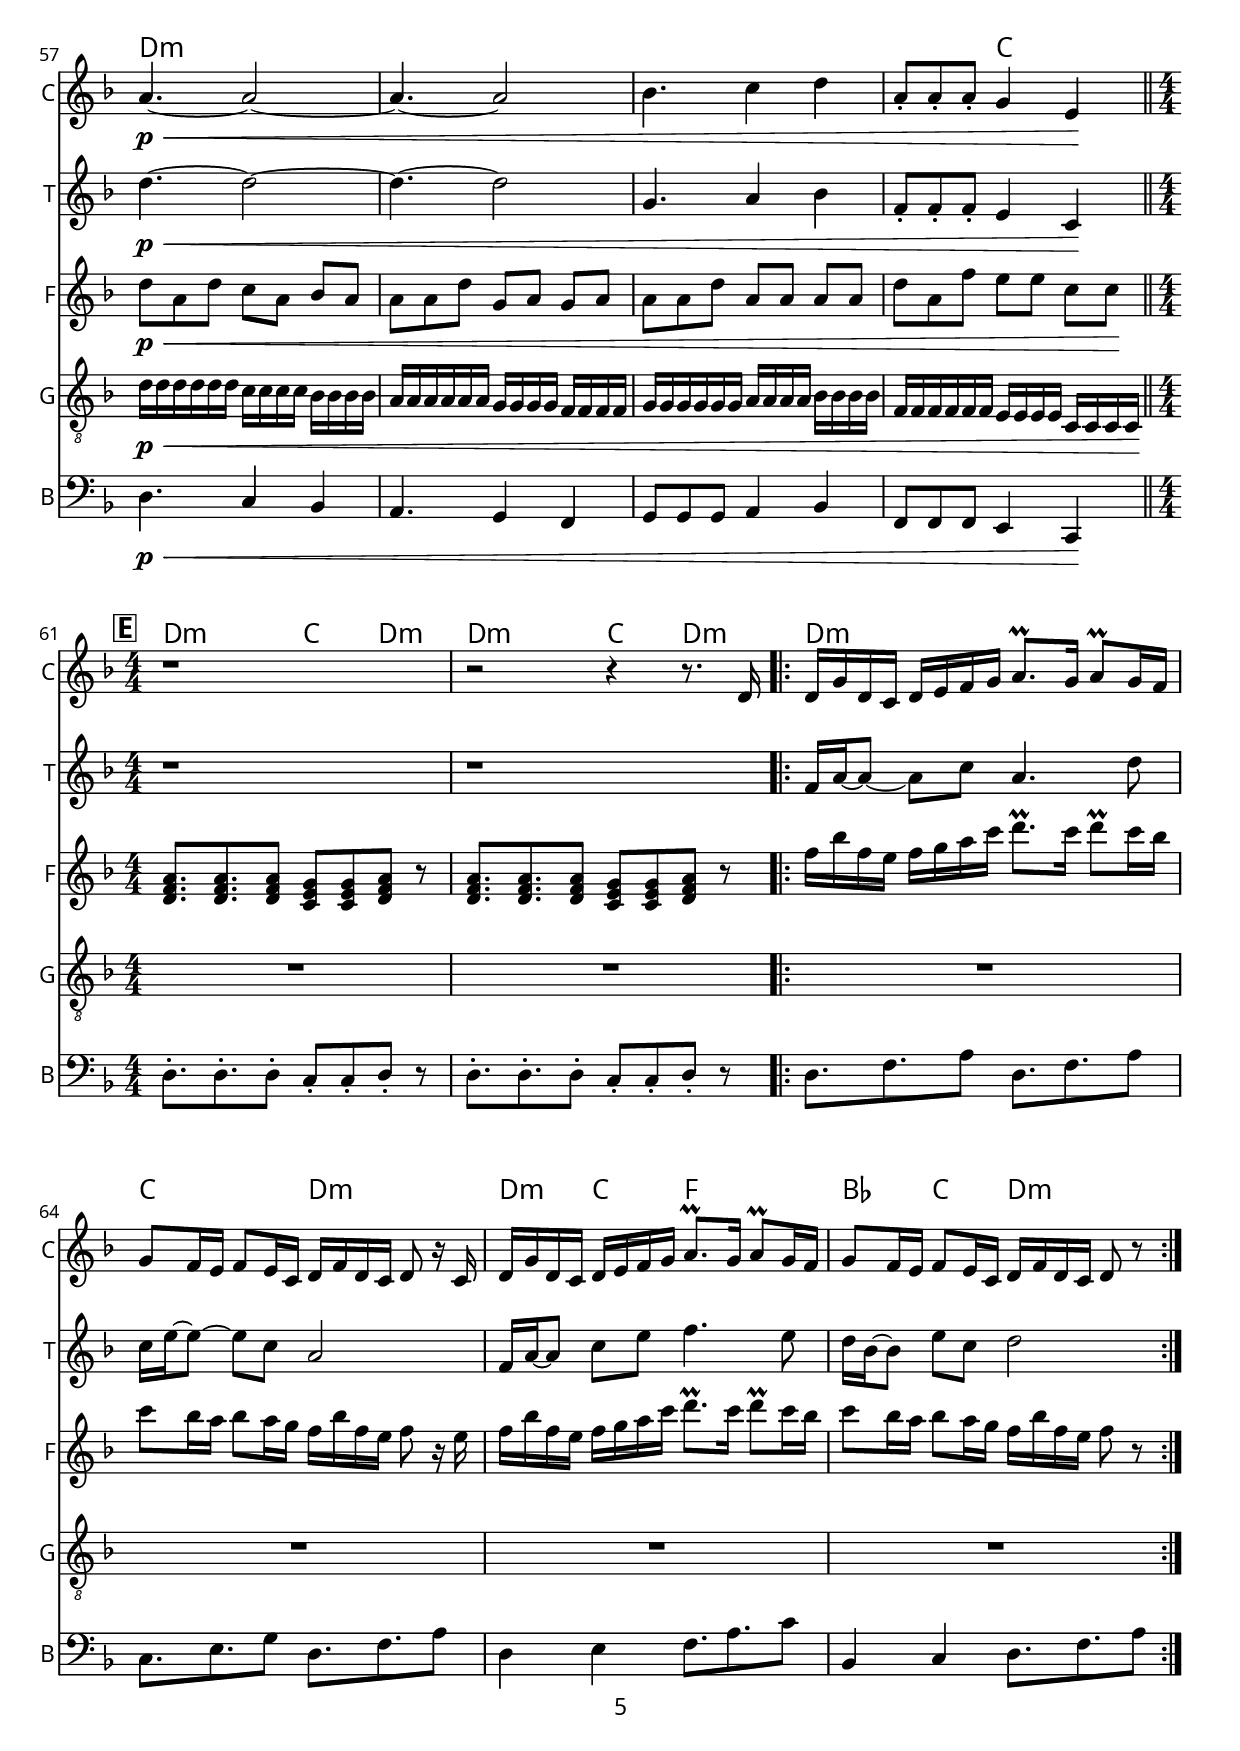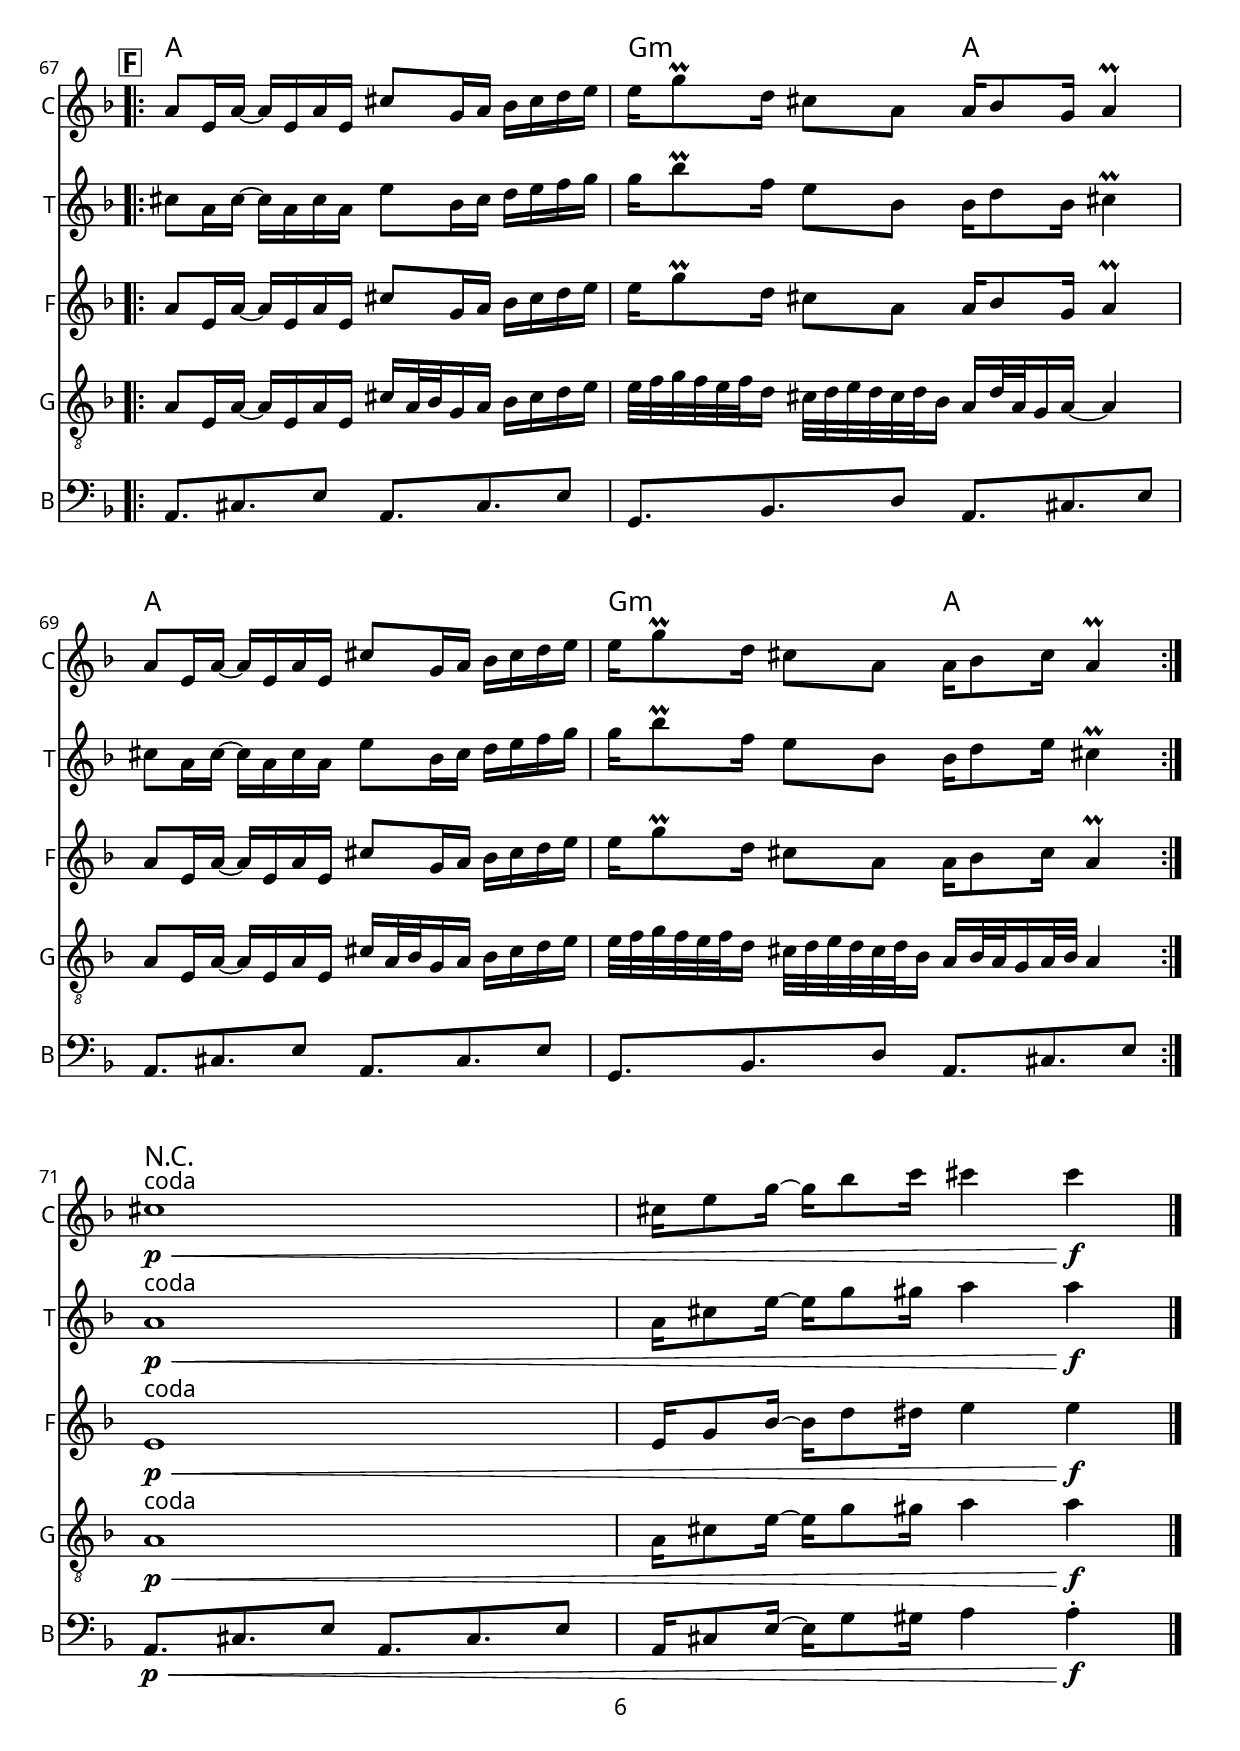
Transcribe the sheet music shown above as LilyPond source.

% {{{ INIZIALIZZAZIONE
  \version "2.16.2"

  \header {
    title = "Ajde Jano"
    composer = "Serbian Traditional"
  }

  \paper{
    oddHeaderMarkup = \markup \null
    evenHeaderMarkup = \markup \null
    print-first-page-number = ##t
    oddFooterMarkup = \markup {
      \fill-line {
        \on-the-fly \print-page-number-check-first
        \fromproperty #'page:page-number-string
      }
    }
    evenFooterMarkup = \oddFooterMarkup
    #(set-global-staff-size 10)

    myStaffSize = #20
    fonts = #(make-pango-font-tree
    "FontAwesome"
    "FontAwesome"
    "FontAwesome"
    (/ myStaffSize 20) )
  }

  global = {
    \key f \major
    \numericTimeSignature
    \time #'(3 2 2) 7/8
    \set Score.markFormatter = #format-mark-box-alphabet
  }

  struttura = \markup {
    \column {
      \line {
        Struttura: \bold{A}(f), \bold{B}(b,f), \bold{B}(+g,c,fisa 2 voce),
        \bold{C}(t,f,b,g), \bold{B2}
      }
      \line {
        \bold{C}, \bold{C}(strofa1), \bold{B}(fisa 2 voce), \bold{C}(strofa2),
        \bold{B2}, \bold{D}, \bold{A}, \bold{E}x2, \bold{F}x6, \italic{coda}
      }
    }
  }
% }}}

% {{{ PARTE A

  temaA = {
    \repeat volta 2 {
      d4 c8 d[ e] f[ g]|
      a4\prall g8 a4\prall g8[ f]|
      f[ g e16 g] f8[ e] d16[ e c8]|
      d8[ e c] d[ e] f[ g]
      d[ e c8] d[ e] f[ g]|
      f4\prall g8 a4\prall g8[ f]|
      f[ g e16 g] f8[ e] d16[ e c8]|
    }
    \alternative {
      {d4\prall g8 d4 r8 c8 |}
      {d4\prall g8 d4 r4 |}
    }
  }

  pausaA = {
    \repeat volta 2 {R1*7/8*7|}
    \alternative {
      {R1*7/8|}
      {R1*7/8|}
    }
  }

  bassoA = {
    \repeat volta 2{
      d4. a2|d4. a2|g4. c2|d4. a2|
      d4. d8 c d e| f4. a,2|d4. c2|
    }
    \alternative{
      {d4. d4 r4|}
      {d4. d4 r4|}
    }
  }

  accordiA = \chordmode{
    \set chordChanges = ##t
    \partial 8 s8 | % levare
    \repeat volta 2{
      d4.:m d2:m |
      \once \set chordChanges = ##f
      d4.:m d2:m | g4.:m c2 | d4.:m d2:m |
      \once \set chordChanges = ##f
      d4.:m d2:m | f4. f2 |  bes4. c2 |
    }
    \alternative{
      {d4.:m d2:m |}
      {
        \once \set chordChanges = ##f
        d4.:m d2:m |
      }
    }
  }

% }}}

% {{{ PARTE B

  pausaB = { R1*14*7/8|}

  temaB = {
    f8 e d \slashedGrace e d e f g|
    f4\prall e8 f e f e|
    f4\prall e8 d e f g|
    f4.~\prall f2|
    f8 g a \slashedGrace bes a g g f|
    g4\prall f8 e4 d|
    g4\prall f8 f e d e|
    f4.~\prall f2|
    \break
    f8 g a \slashedGrace d a g g f|
    g4\prall f8 e4 d|
    g4\prall f8 f e d e |
    f4 e8 f ees ees d|
    \slashedGrace ees \startTrillSpan  d4.~ d2~ | d4.~ d2 \stopTrillSpan|
  }

  guitB = {
    a8 g f \slashedGrace g f g a bes|
    a4\prall g8 a g a g|
    a4\prall g8 f g a bes|
    a4.~\prall a2|
    a8 bes c \slashedGrace d c bes bes a|
    bes4\prall a8 g4 f|
    bes4\prall a8 a g f g|
    a4.~\prall a2|
    a8 bes c \slashedGrace f c bes bes a|
    bes4\prall a8 g4 f|
    bes4\prall a8 a g f g |
    a4 g8 a g g f|
    \slashedGrace g \startTrillSpan  f4.~ f2~ | f4.~ f2\stopTrillSpan |
  }

  accordiB = \chordmode{
    d4.:m d2:m| d4.:m d2:m| d4.:m c2:7 | f4. f2 |
    f4. f2 | g4.:m g2:m| c4.:7 c2:7 | f4. f2 |
    f4. f2 | g4.:m g2:m| c4.:7 c2:7 | f4. c2:m |
    d4.:m d2:m| d4.:m d2:m|
  }

  accordionB = \chordmode{
    d4.:m d4.:m d8:m| d4.:m d4.:m d8:m| d4.:m c4.:7 c8:7| f4. f4 f4 |
    f4. f4. f8 | g4.:m g4.:m g8:m| c4.:7 c4.:7 c8:7 | r4. f4 r4 |
    f4. f4. f8 | g4.:m g4.:m g8:m| c4.:7 c4.:7 c8:7 | f4. c4:m c4:m|
    d4.:m d4.:m d8:m| d4.:m d4.:m d8:m|
  }

  bassoB = {
    d4. r4 a| r4. d4 r4| d4. r4 c4 | r4. f4 r4 |
    f4. r4 a4 | r4. f4 r4| c4. r4 e4 | r4. f4 r4 |
    f4. r4 c4 | r4. g4 r4| c4. r4 e4 | r4. c4 r4|
    d4. r4 f| r4. c4 a|
  }

  % trombaB = { % Elimino: non piace ne agli altri ne a me
  %   \repeat volta 2{
  %     a4.\mp c4 a | a8-. a8-. r8 r4 c4 | a8-. a8-. r8 r4 r8 bes8 | c8 bes a a bes c d|
  %     a4. c4 a | bes8-. bes8-. r8 bes8 a bes a | bes8-. bes8-. r8 r4 r8 bes | c8 bes a a bes c d|
  %     a4. c4 a | bes8-. bes8-. r8 bes8 a bes a | bes8-. bes8-. r8 r4 r8 bes |
  %     a8 c d~ d ees c bes| a4.~ \startTrillSpan a2~ | a4.~ a2\stopTrillSpan|
  %   }
  % }

  trombaB = {
    \repeat volta 2{
      r4. r8 c8 bes4 | f8 g bes a2 | r4. r8 c8 bes4 | f4 e8 d e f g |
      f4. r2 | bes8 c d d c bes a | g4. r2 | a4 g8 g f e f |
      f4. r2 | r4 bes8 bes a a g| e4. r2 | 
      a8 bes c d c c bes| a4.~ \startTrillSpan a2~ | a4.~ a2\stopTrillSpan|
    }
  }

% }}}

% {{{ PARTE C

  pausaC={R1*15/8*7}

  temaC = {
    f4 e8 d e f g |
    f4 e8 e4 d |
    d4 c8 c2 |
    R1*7/8|
    \break
    f4 g8 a4~ a8 g~|
    g4 f8 f e d4|
    g4 f8 f e d e|
    f4.~ f8 g ees d|
    d4.~ d2|
    \break
    f4 g8 a4. g8 |
    g a f f e d4 |
    g4 f8 f e d c|
    f4 e8 f ees ees d |
    d4.~ d2~|
    d4.~ d2|
  }

  clarinoC= {
    R1*4*7/8|
    a4\mp bes8 c4~ c8 bes~ | bes4 a8 g4 f4 | bes a8 a g f g | bes4.~ bes4 c4 | a4.~ a2 |
    a8 bes c c4 c | bes8 \slashedGrace c bes a a g f e| bes'4 a8 a g f e| bes'4 g8 a g g f|
    f4.~ f2~ | f4.~ f2|
  }

  bassoC = {
    {
      d4 a8 r8 f'8 a,4 | d4 f8 r8 a,8 b4|c4 g8 r8 c8 g4| c4 c8 b4 bes|
      f4 a8 r8 c8 f4| g4 d8 r8 bes8 d4| c4 g8 r8 c8 b4| bes4 f8 r8 d'8 c4| d4 f8 r8 a8 d,4|
      f,4 a8 r8 c8 f4| g4 d8 r8 a8 d4| c4 g8 r8 c8 b4| bes4 f8 r8 d'8 c4|
      d4 f8 r8 a8 d,4| d4 f8 r8 a8 d,4|
    }
  }

  accordionC = \chordmode{
    \repeat volta 2{
      d8:m d8:m d8:m d4:m d4:m| d8:m d8:m d8:m d4:m d4:m|
      c8 c8 c8 c4 c4| c8 c8 c8 g4/b bes4:dim7|
      f8 f8 f8 f4 f4| g8:m g8:m g8:m g4:m g4:m|
      c8 c8 c8 c4 c4/b| bes8 bes8 bes8 bes4 c4:m| d8:m d8:m d8:m d4:m d4:m|
      f8 f8 f8 f4 f4| g8:m g8:m g8:m d4:m d4:m|
      c8 c8 c8 c4 c4/b| bes8 bes8 bes8 bes4 c4:m|
      d8:m d8:m d8:m d4:m d4:m| d8:m d8:m d8:m d4:m d4:m|
    }
  }

  guitC = {
    \repeat volta 2{
      d8 d16 e f8 a4 f16 e d8| d8 d16 e f8 a4 f16 e d8|
      c8 c16 d e8 g4 e16 d c8| c8 c8 c8 d4 e4|
      f8 f16 g a8 c4 a16 g f8| g8 g16 a bes8 f4 f16 e d8|
      c8 c16 d e8 g4 e16 d c8| bes8 bes16 c d8 f4 ees8 d8| d f e d4\prall d\prall|
      f8 f16 g a8 c4 a16 g f8| g8 g16 a bes8 f4 f16 e d8|
      c8 c16 d e8 g4 e16 d c8| bes8 bes16 c d8 f4 ees8 d8|
      d f e d4 d\prall|| d4.~\startTrillSpan d2\stopTrillSpan|
    }
  }

  accordiC = \chordmode{
    \set chordChanges = ##t
    d4.:m d2:m |
    \once \set chordChanges = ##f
    d4.:m d2:m | c4. c2 |
    \once \set chordChanges = ##f
    c4 c8 g4/b bes:dim7 |
    f4. f2 | g4.:m g2:m|
    \once \set chordChanges = ##f
    c4. c4 c4/b |bes4. bes4 c4:m |d4.:m d2:m|
    f4. f2| g4.:m d2:m|
    c4. c4 c4/b|bes4. bes4 c4:m | d4.:m d2:m| d4.:m d2:m|
  }

% }}}

% {{{ Parte D - break

  pausaD = {R1*8*7/8}

  accordionD={
    d8\p-. a-. d-. c-. a-. bes-. a-.| a8-. a-. d-. g,-. a-. f-. a-.|
    a-. a-. d-. a-. a-. a-. a-. | a-. a-. f'-. e-. a,-. c-. e-.|
    d8\p\< a d c a bes a| a8 a d g, a g a| a a d a a a a | d a f' e e c c\!|
  }

  guitD = {
    d'8\p r4 c8 r bes r| a r4 g8 r f r| g r4 a8 r bes r| f r4 e8 r c r|
    d'16\p\< d d d d d c c c c bes bes bes bes| a a a a a a g g g g f f f f|
    g g g g g g a a a a bes bes bes bes| f f f f f f e e e e c c c c\!|
  }

  bassoD={
    R1*4/8*7|
    d4.\p\< c4 bes | a4. g4 f | g8 g g a4 bes | f8 f f e4 c\!|
  }

  clarinoD={
    R1*4*7/8| \break
    a'4.\p\<~ a2~ | a4.~ a2|\noBreak bes4. c4  d | a8-. a-. a-. g4 e\! |
  }

  trombaD={
    R1*4*7/8|
    d'4.\p\<~ d2~ | d4.~ d2| g,4. a4 bes4| f8-. f-. f-. e4 c4\! |
  }

  accordiD= \chordmode{
    r4. r2| R1*3*7/8|
    d'4.:m d2:m |  d'4.:m d2:m |  d'4.:m d2:m | d'4.:m c2 |
  }

% }}}

% {{{ Parte E

  pausaE = {
    R1*2
    \repeat volta 2{R1*4}
  }

  temaE ={
    r1|r2 r4 r8. d16|
    \repeat volta 2{
      d g d c d e f g a8.\prall g16 a8\prall g16 f|
      g8 f16 e f8 e16 c d f d c d8 r16 c16|
      d g d c d e f g a8.\prall g16 a8\prall g16 f|
      g8 f16 e f8 e16 c d f d c d8 r8|
    }
  }

  bassoE = {
    d'8.-. d8.-. d8-. c-. c-. d-. r|
    d8.-. d8.-. d8-. c-. c-. d-. r|
    \repeat volta 2{
      d8. f8. a8 d,8. f8. a8|
      c,8. e8. g8 d8. f8. a8|
      d,4 e4 f8. a8. c8| bes,4 c4 d8. f8. a8|
    }
  }

  accorionE ={
    \chordmode{
      d8.:m d8.:m d8:m c c d:m r|
      d8.:m d8.:m d8:m c c d:m r|
    }
    \repeat volta 2{
      f16 bes f e f g a c d8.\prall c16 d8\prall c16 bes|
      c8 bes16 a bes8 a16 g f bes f e f8 r16 e16|
      f16 bes f e f g a c d8.\prall c16 d8\prall c16 bes|
      c8 bes16 a bes8 a16 g f bes f e f8 r8|
    }
  }

  trombaE ={
    r1| r1|
    \repeat volta 2{
      f16 a~ a8~ a8 c a4. d8| c16 e~ e8~ e c a2|
      f16 a~ a8 c8 e f4. e8| d16 bes~ bes8 e c d2|
    }
  }

  accordiE = \chordmode{
    d2:m c4 d4:m|\once \set chordChanges = ##f
    d2:m c4 d4:m|
    \set chordChanges = ##f
    \repeat volta 2{
      d1:m |c2 d2:m|
      d4:m c4 f2|bes4 c4 d2:m|
    }

  }

% }}}

% {{{ Parte F

  pausaF = { \repeat volta 2{R1*4}}

  temaF ={
    \repeat volta 2{
      a'8 e16 a16~ a16 e a e cis' a32 bes g16 a bes cis d e |
      e32 f g f e f d16 cis32 d e d cis d bes16 a d32 a g16 a16~ a4|
      a8 e16 a16~ a16 e a e cis' a32 bes g16 a bes cis d e |
      e32 f g f e f d16 cis32 d e d cis d bes16 a bes32 a g16 a32 bes a4|
    }
  }

  clarinoF ={
    \repeat volta 2{
      a'8 e16 a16~ a16 e a e cis'8 g16 a bes cis d e |
      e16 g8\prall d16 cis8 a a16 bes8 g16 a4\prall|
      a8 e16 a16~ a16 e a e cis'8 g16 a bes cis d e |
      e16 g8\prall d16 cis8 a a16 bes8 cis16 a4\prall|
    }
  }

  trombaF ={
    \repeat volta 2{
      cis8 a16 cis16~ cis16 a cis a e'8 bes16 cis d e f g |
      g16 bes8\prall f16 e8 bes bes16 d8 bes16 cis4\prall|
      cis8 a16 cis16~ cis16 a cis a e'8 bes16 cis d e f g |
      g16 bes8\prall f16 e8 bes bes16 d8 e16 cis4\prall|
    }
  }

  accordionF ={
    \repeat volta 2{
      a,8 e16 a16~ a16 e a e cis'8 g16 a bes cis d e |
      e16 g8\prall d16 cis8 a a16 bes8 g16 a4\prall|
      a8 e16 a16~ a16 e a e cis'8 g16 a bes cis d e |
      e16 g8\prall d16 cis8 a a16 bes8 cis16 a4\prall|
    }
  }

  bassoF = {
    \repeat volta 2{
      a,8. cis8. e8 a,8. cis8. e8|g,8. bes8. d8 a8. cis8. e8|
      a,8. cis8. e8 a,8. cis8. e8|g,8. bes8. d8 a8. cis8. e8|
    }
  }

  accordiF = \chordmode{
    \repeat volta 2{
      a1|g2:m a2|
      a1|g2:m a2|
    }

  }
% }}}

% {{{ Coda
  pausaCoda ={R1*2}

  temaCoda ={
    a1\p\<^"coda" | a16 cis8 e16~ e16 g8 gis16 a4 a4\f|
  }

  clarinoCoda ={
    cis1\p\<^"coda" | cis16 e8 g16~ g16 bes8 c16 cis4 cis4\f|
  }

  accordionCoda ={
    e1\p\<^"coda" | e16 g8 bes16~ bes16 d8 dis16 e4 e4\f|
  }

  bassoCoda ={
    a,8.\p\< cis8. e8 a,8. cis8. e8 |
    a,16 cis8 e16~ e16 g8 gis16 a4 a4\f-.|
  }
% }}}

% {{{ MAIN

  clarinet = \relative c'' {
    \global
    %\transposition bes
    \partial 8 r8 | % levare
    \mark \default
    \pausaA
    \break
    \mark \default
    \temaB
    \break
    \mark \default
    \clarinoC
    \break
    \mark \markup{ \box \bold{B2} }
    \temaB
    \break
    \mark \default
    \clarinoD
    \break
    \time 4/4
    \mark \default
    \temaE
    \break
    \mark \default
    \clarinoF
    \break
    \clarinoCoda
  }

  trumpetBb = \relative c'' {
    \global
    %\transposition bes
    \partial 8 r8 | % levare
    \temaA
    \trombaB
    \temaC
    \relative c''{\guitB}
    \trombaD
    \trombaE
    \trombaF
    \temaCoda
  }

  accordion = \relative c'' {
    \global
    \partial 8 c8 | % levare
    \temaA
    \accordionB
    \accordionC
    \trombaB
    \accordionD
    \accorionE
    \accordionF
    \accordionCoda
  }

  guitar = \relative c' {
    \global
    \partial 8 r8 | % levare
    \pausaA
    \guitB
    \guitC
    \pausaB
    \guitD
    \pausaE
    \temaF
    \temaCoda
  }
  contrabass = \relative c {
    \global
    \partial 8 r8 | % levare
    \pausaA
    \bassoB
    \bassoC
    \bassoB
    \bassoD
    \bassoE
    \bassoF
    \bassoCoda
  }

  chordsPart ={
    \new ChordNames {
      \accordiA
      \bar "||"
      \accordiB
      \bar "||"
      \accordiC
      \bar "||"
      \accordiB
      \bar "||"
      \accordiD
      \bar "||"
      \accordiE
      \accordiF
      \bar ":|."
      \pausaCoda
      \bar "|."
    }
  }

  accordionPart = \new Staff \with {
    instrumentName = "Fisa"
    shortInstrumentName = #"F"
    midiInstrument = "piano"
  } \accordion

  clarinetPart = \new Staff \with {
    instrumentName = "Clarinetto"
    shortInstrumentName = #"C"
    midiInstrument = "clarinet"
  } \clarinet

  trumpetPart =  \new Staff \with {
    instrumentName = "Tromba"
    shortInstrumentName = #"T"
    midiInstrument = "trumpet"
  } \trumpetBb

  guitarPart = \new Staff \with {
    instrumentName = "Chitarra"
    shortInstrumentName = #"G"
    midiInstrument = "guitar"
  } { \clef "treble_8" \guitar }

  contrabassPart = \new Staff \with {
    instrumentName = "Basso"
    shortInstrumentName = #"B"
    midiInstrument = "tuba"
  } { \clef bass \contrabass }

% }}}

% {{{ BOOKS
  \book{
    \bookOutputSuffix "Score"
    \struttura
    \score {
      <<
        \chordsPart
        \clarinetPart
        \trumpetPart
        \accordionPart
        \guitarPart
        \contrabassPart
      >>
      \layout {
      }
      \midi {
        \context {
          \Score
          tempoWholesPerMinute = #(ly:make-moment 120 4)
        }
      }
    }
  }

  \book{
    \bookOutputSuffix "ClTr"
    \struttura
    \score {
      <<
        \transpose c d { \chordsPart }
        \transpose c d { \clarinetPart}
        \transpose c d { \trumpetPart}
      >>
    }
  }

  \book{
    \bookOutputSuffix "Basso"
    \struttura
    \score {
      <<
        \chordsPart
        \clarinetPart
        \trumpetPart
        \contrabassPart
      >>
    }
  }

  \book{
    \bookOutputSuffix "GuitAcc"
    \struttura
    \score {
      <<
        \chordsPart
        \clarinetPart
        \accordionPart
        \guitarPart
      >>
    }
  }
% }}}
